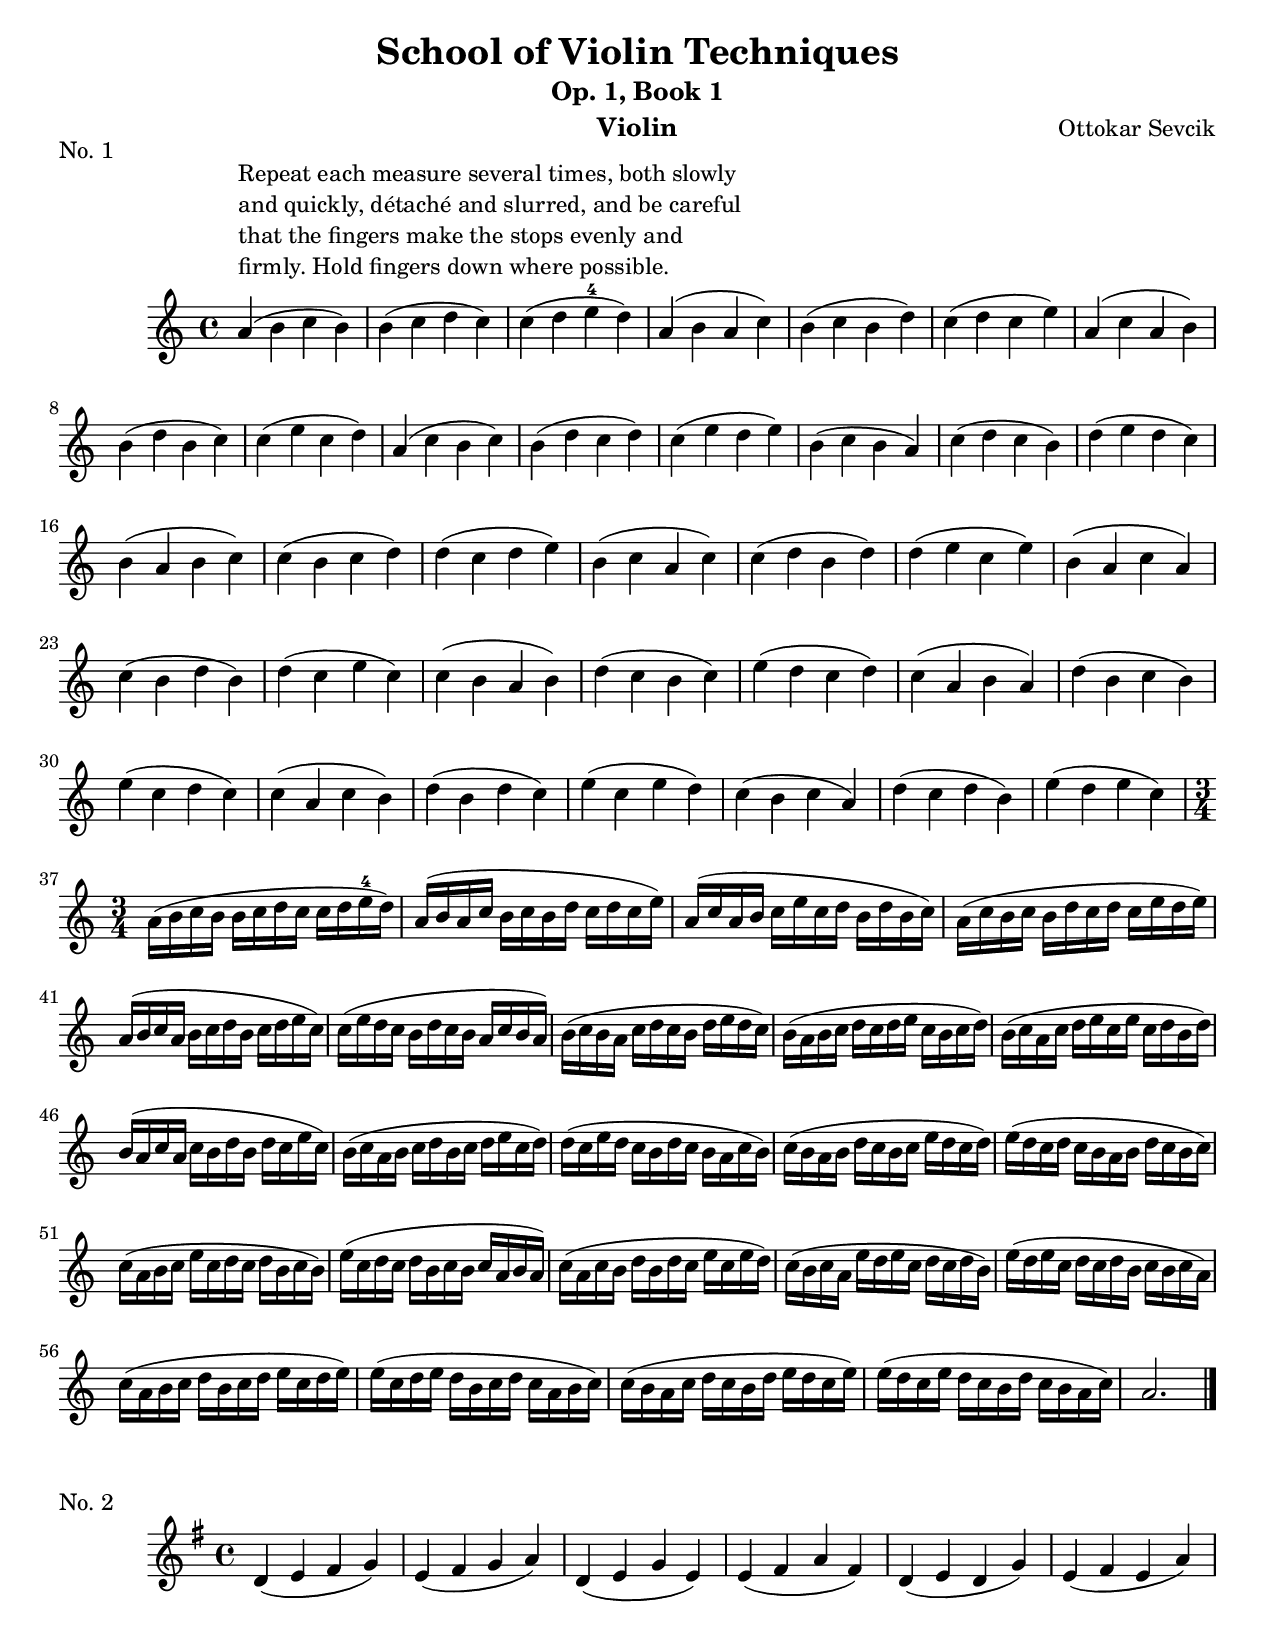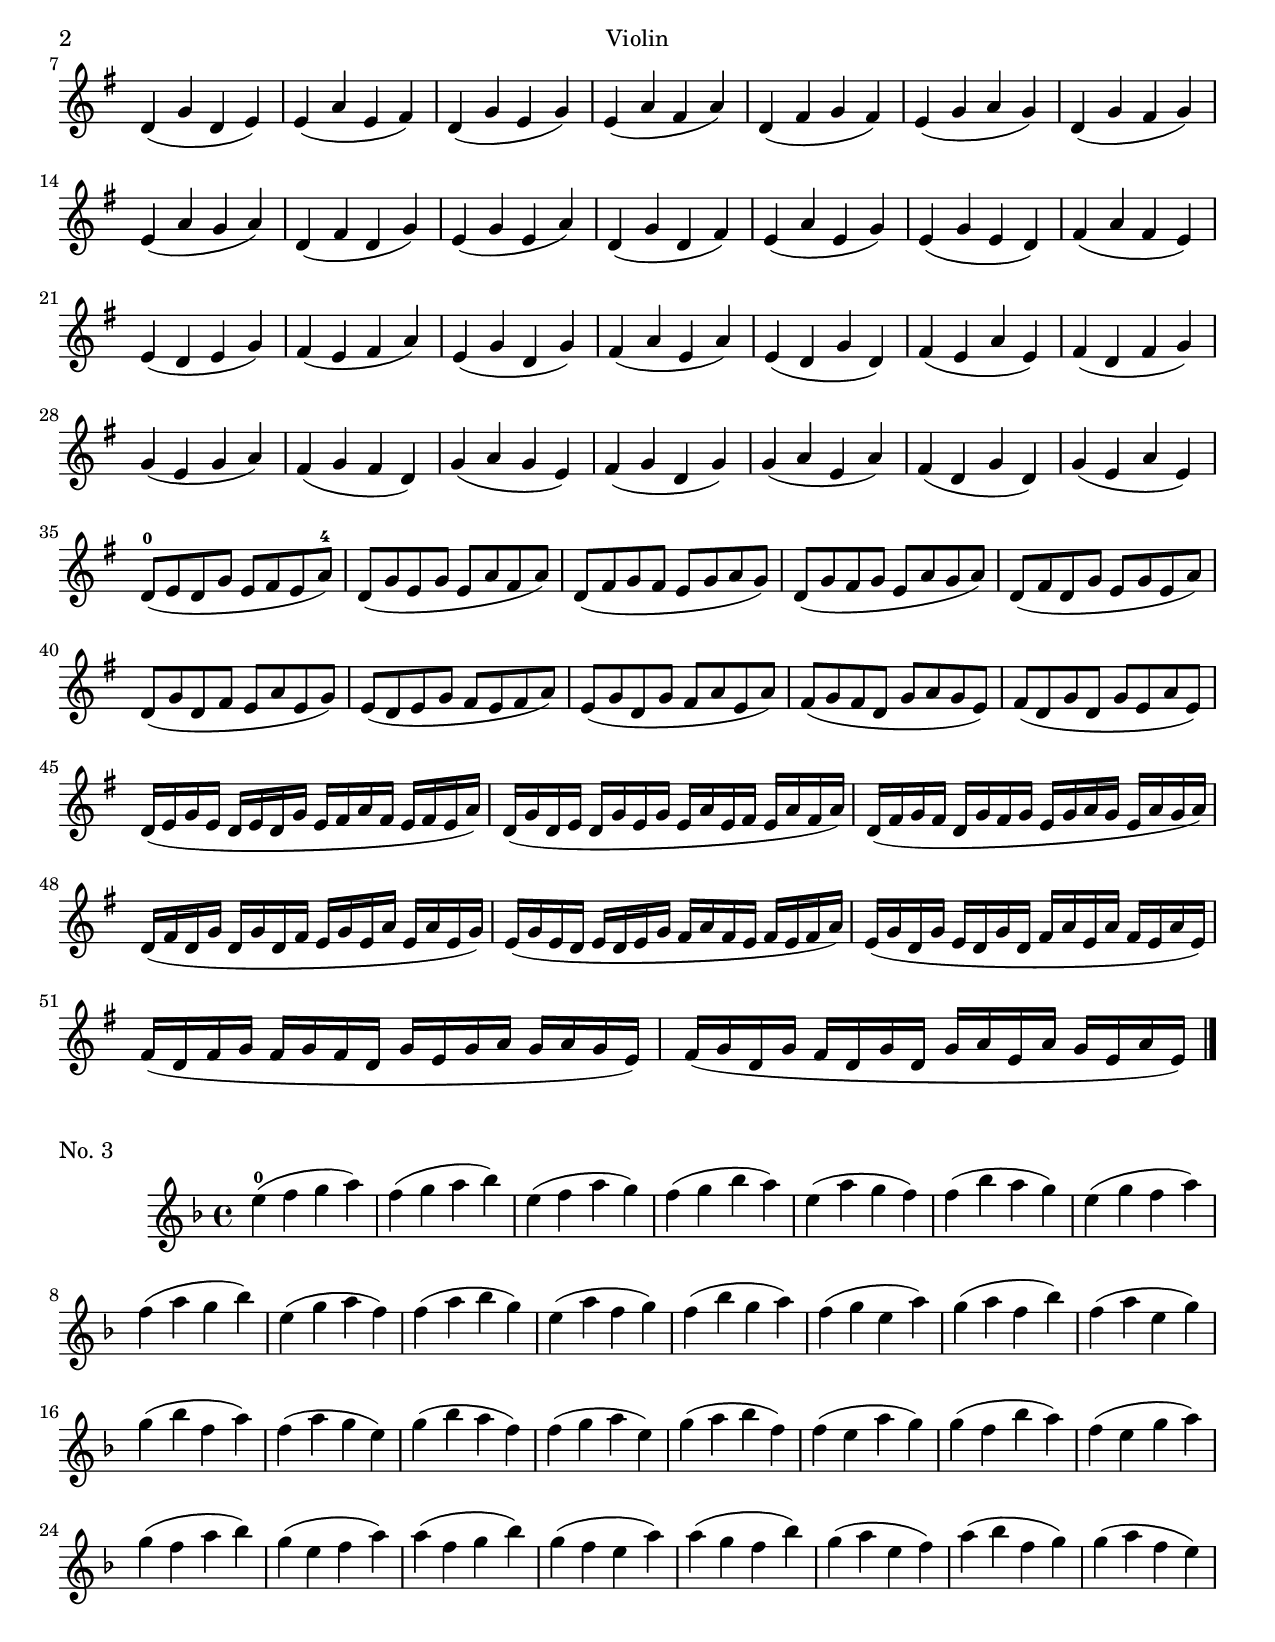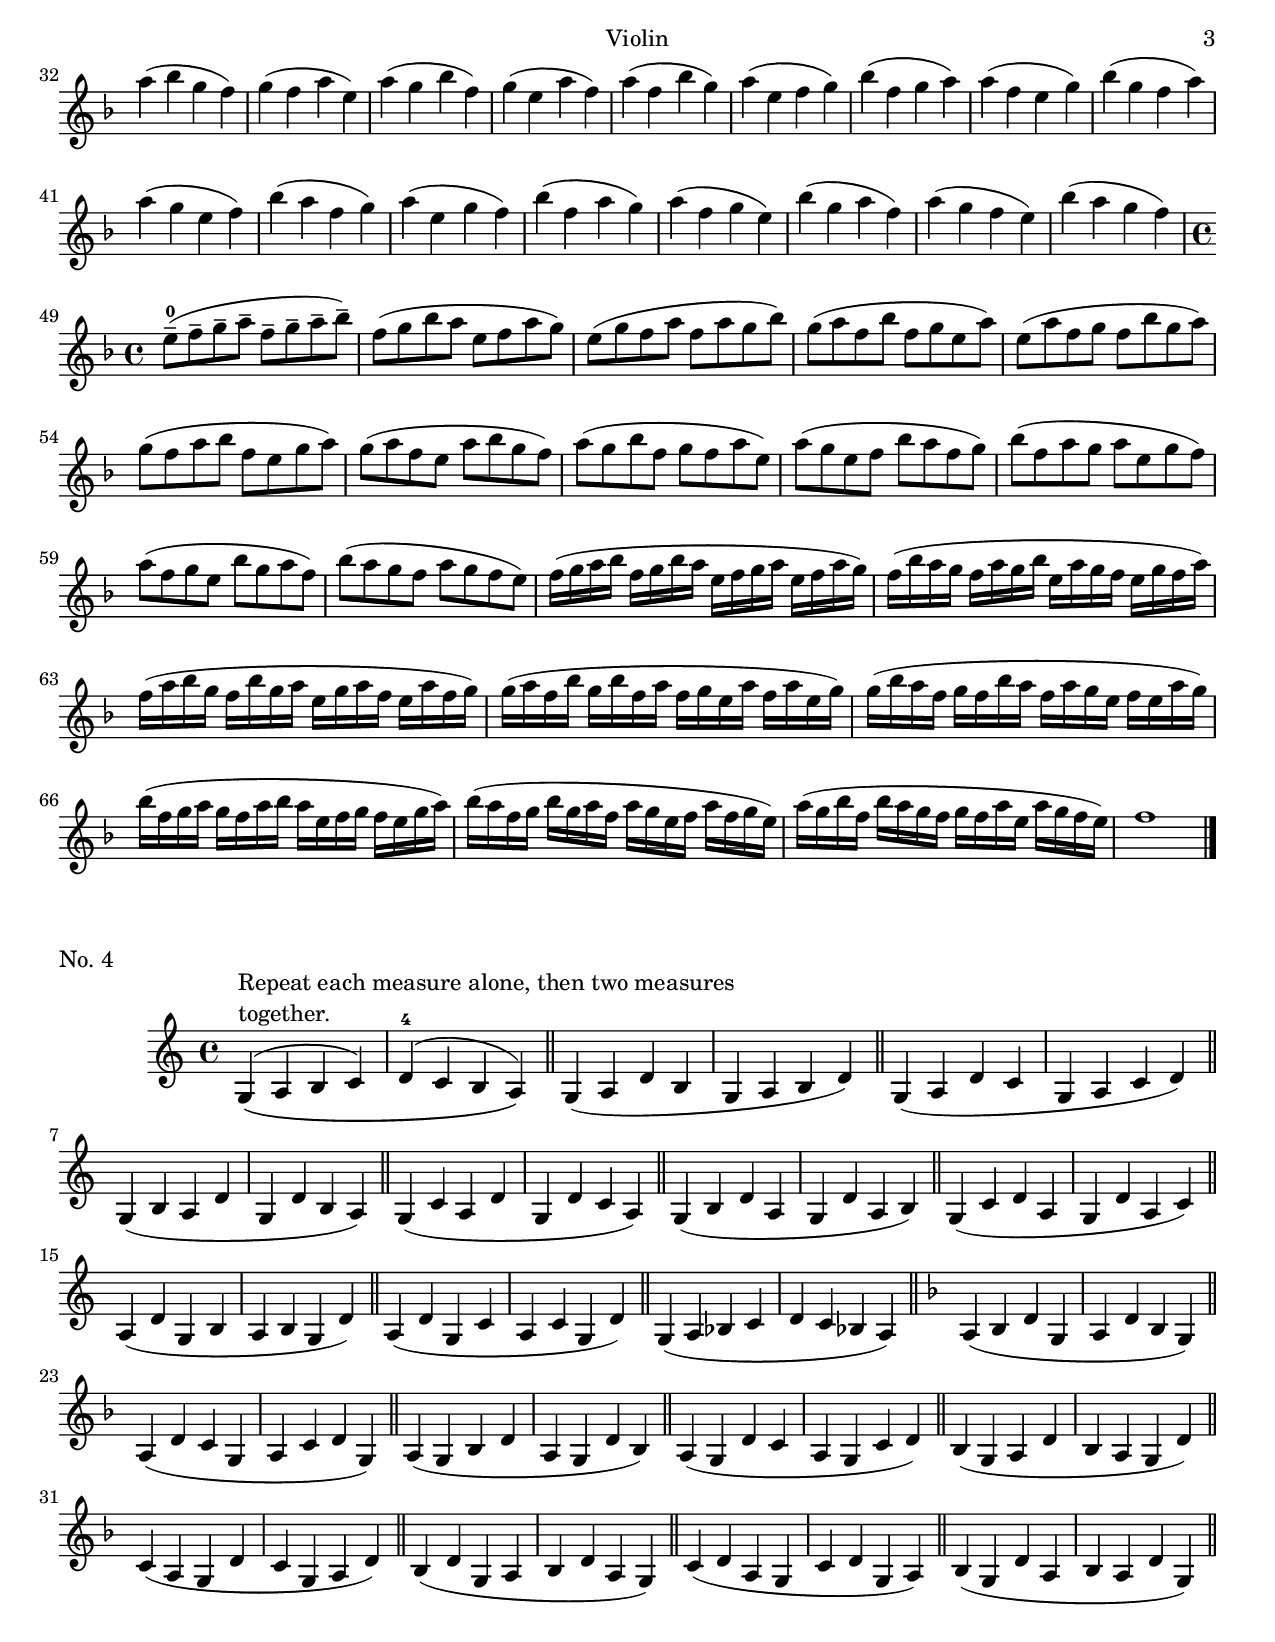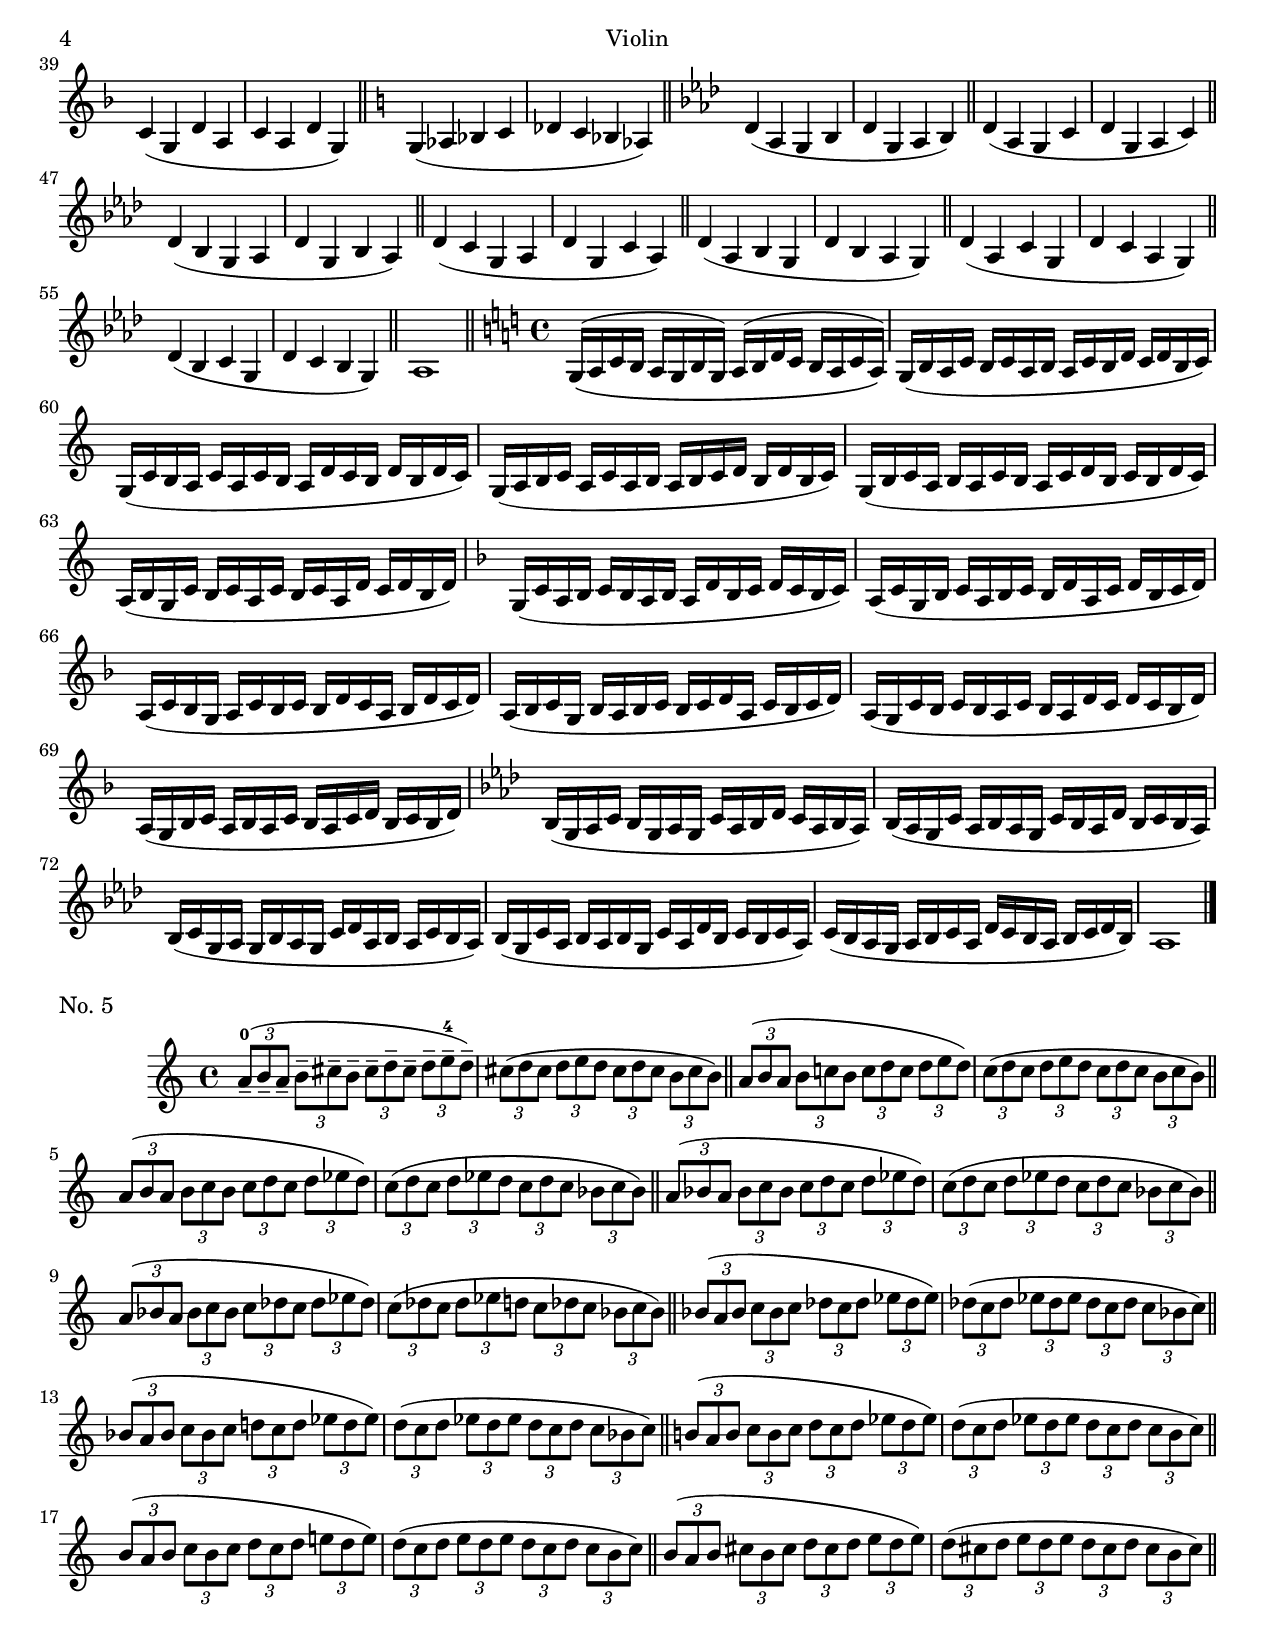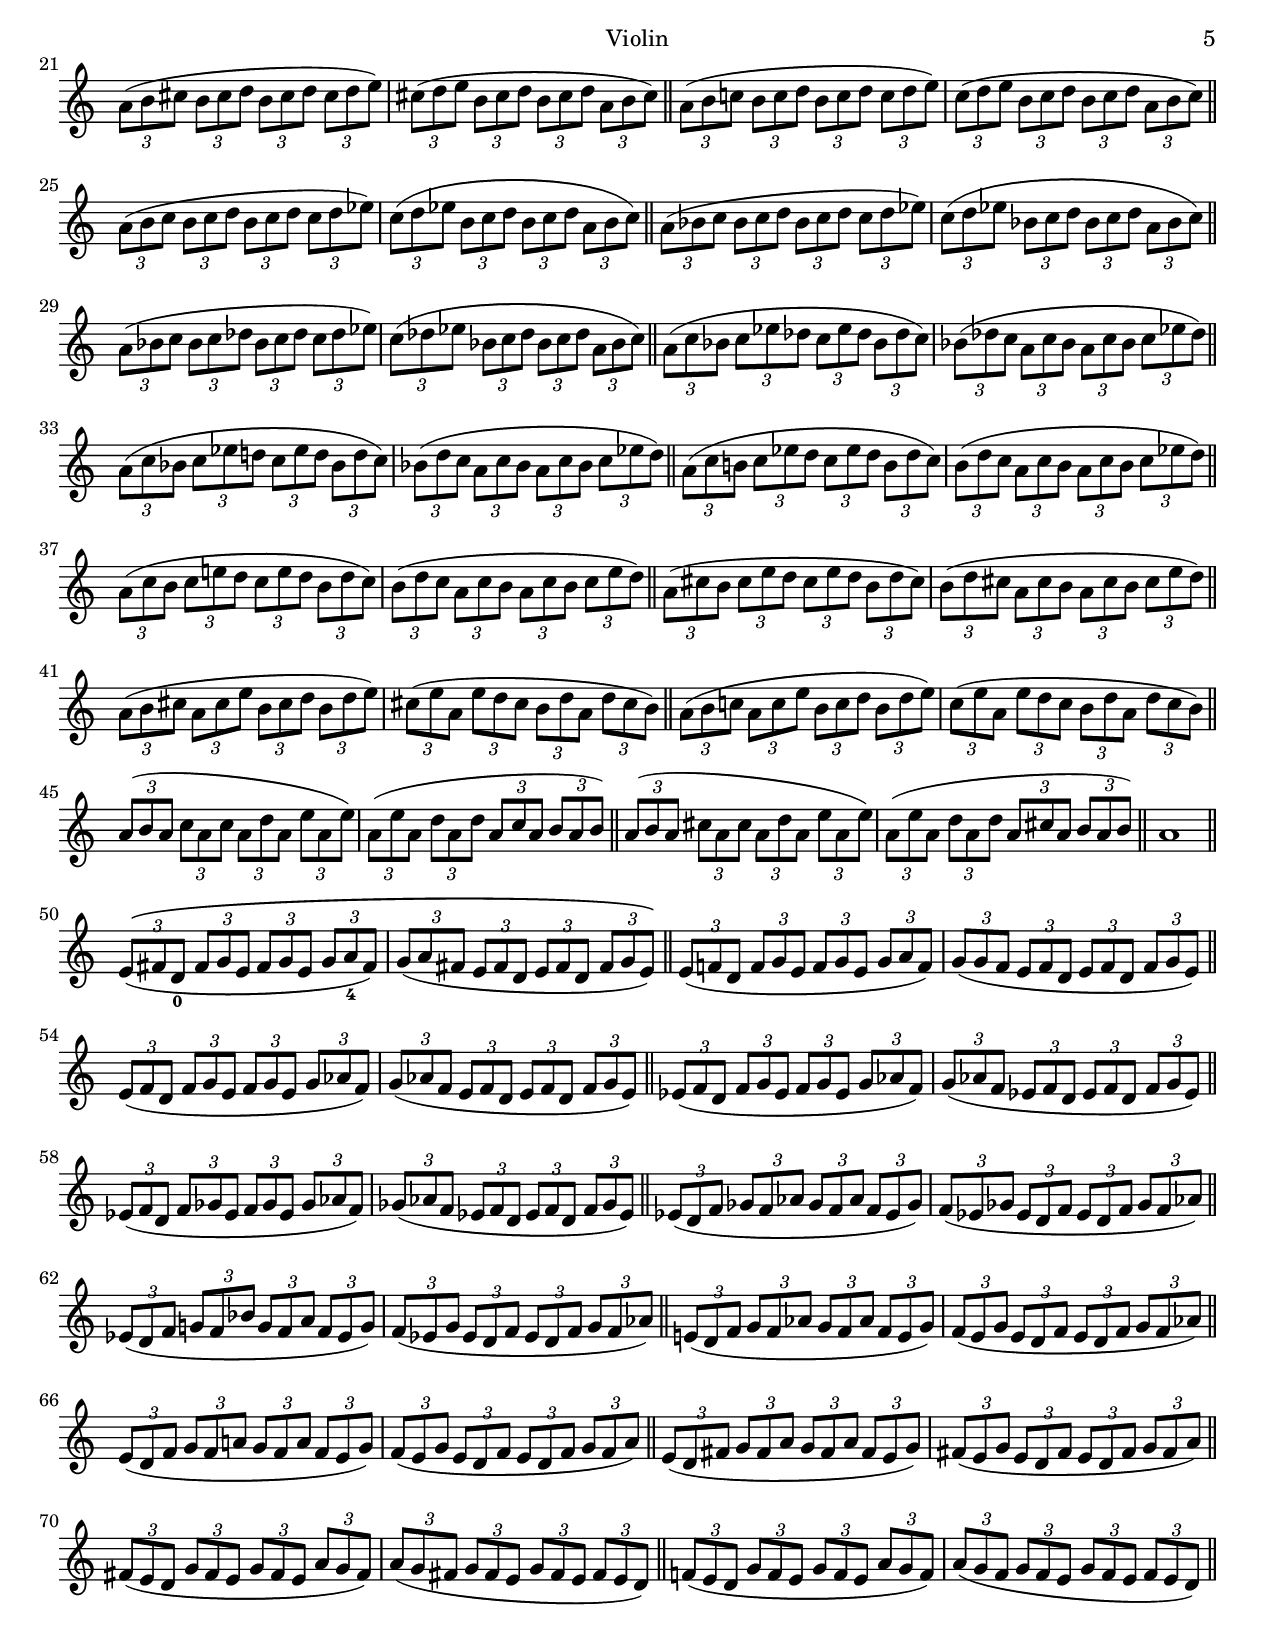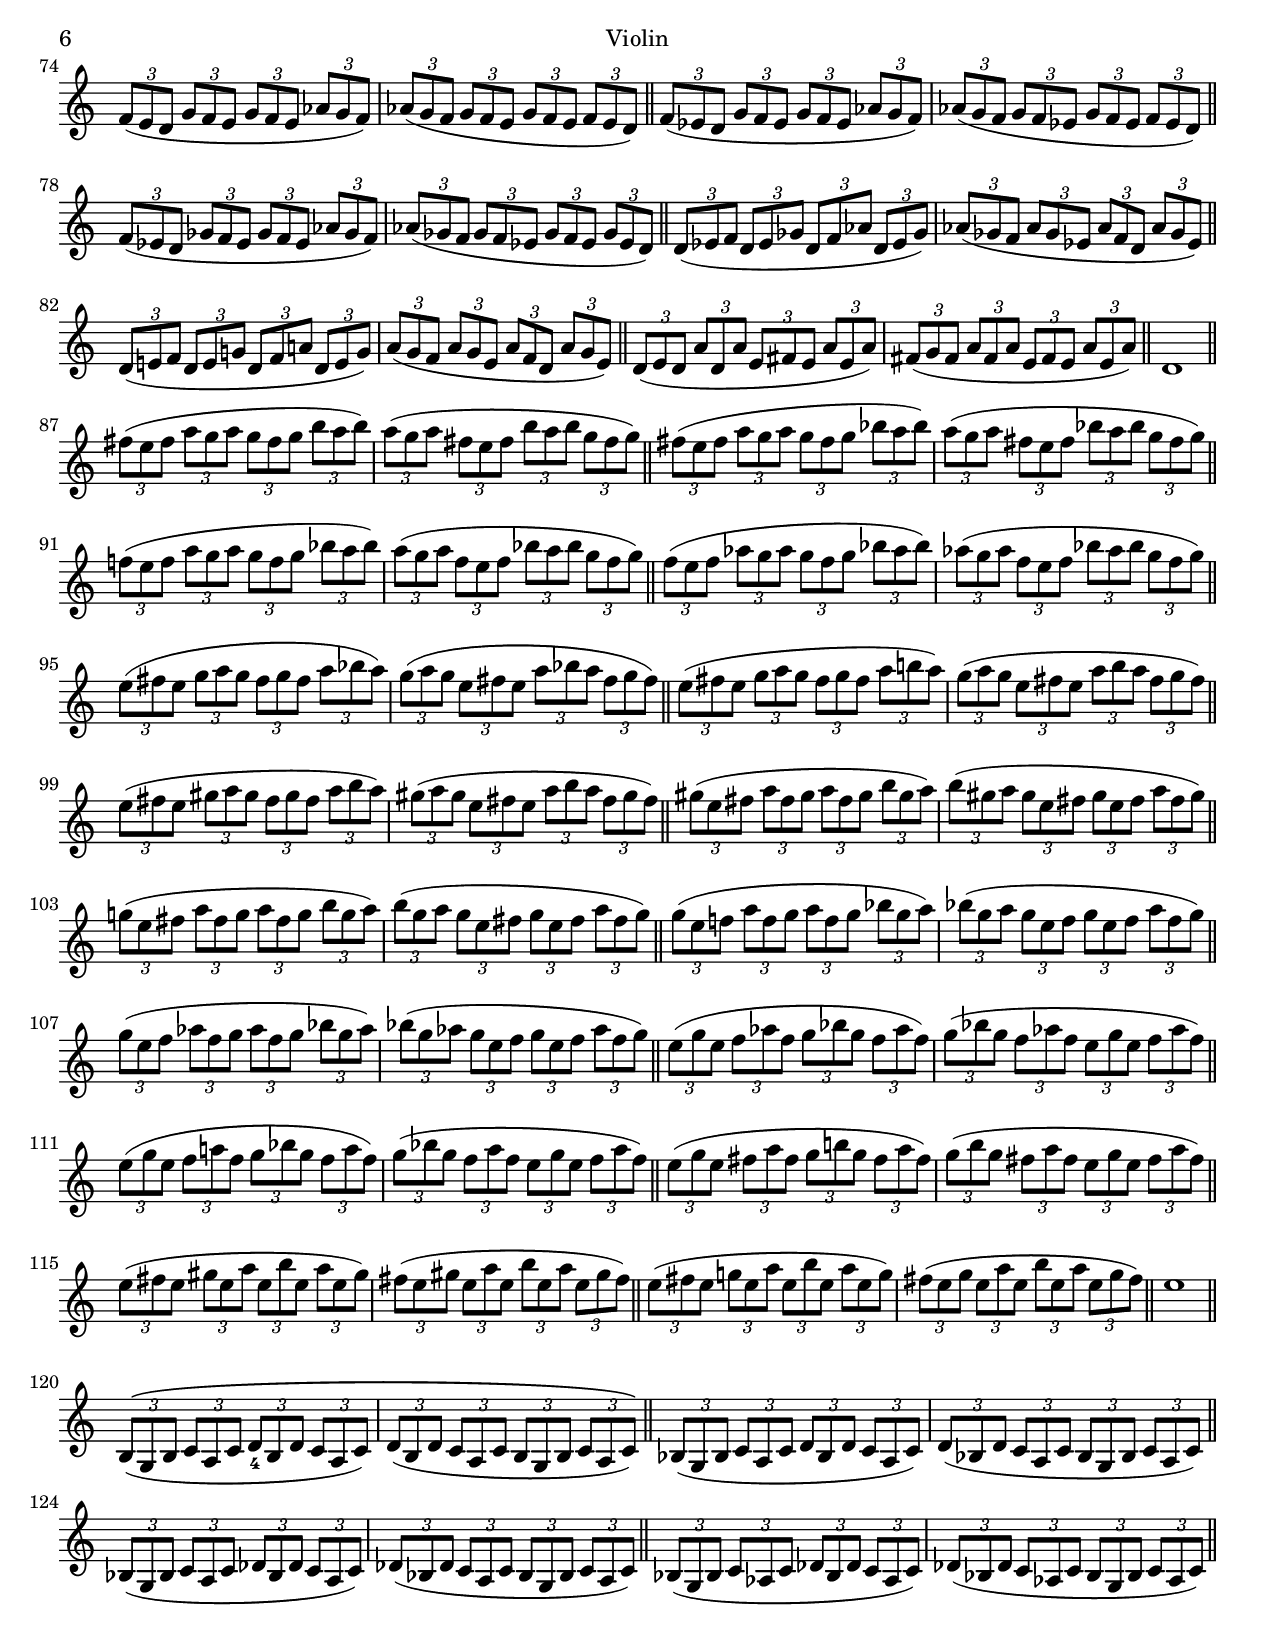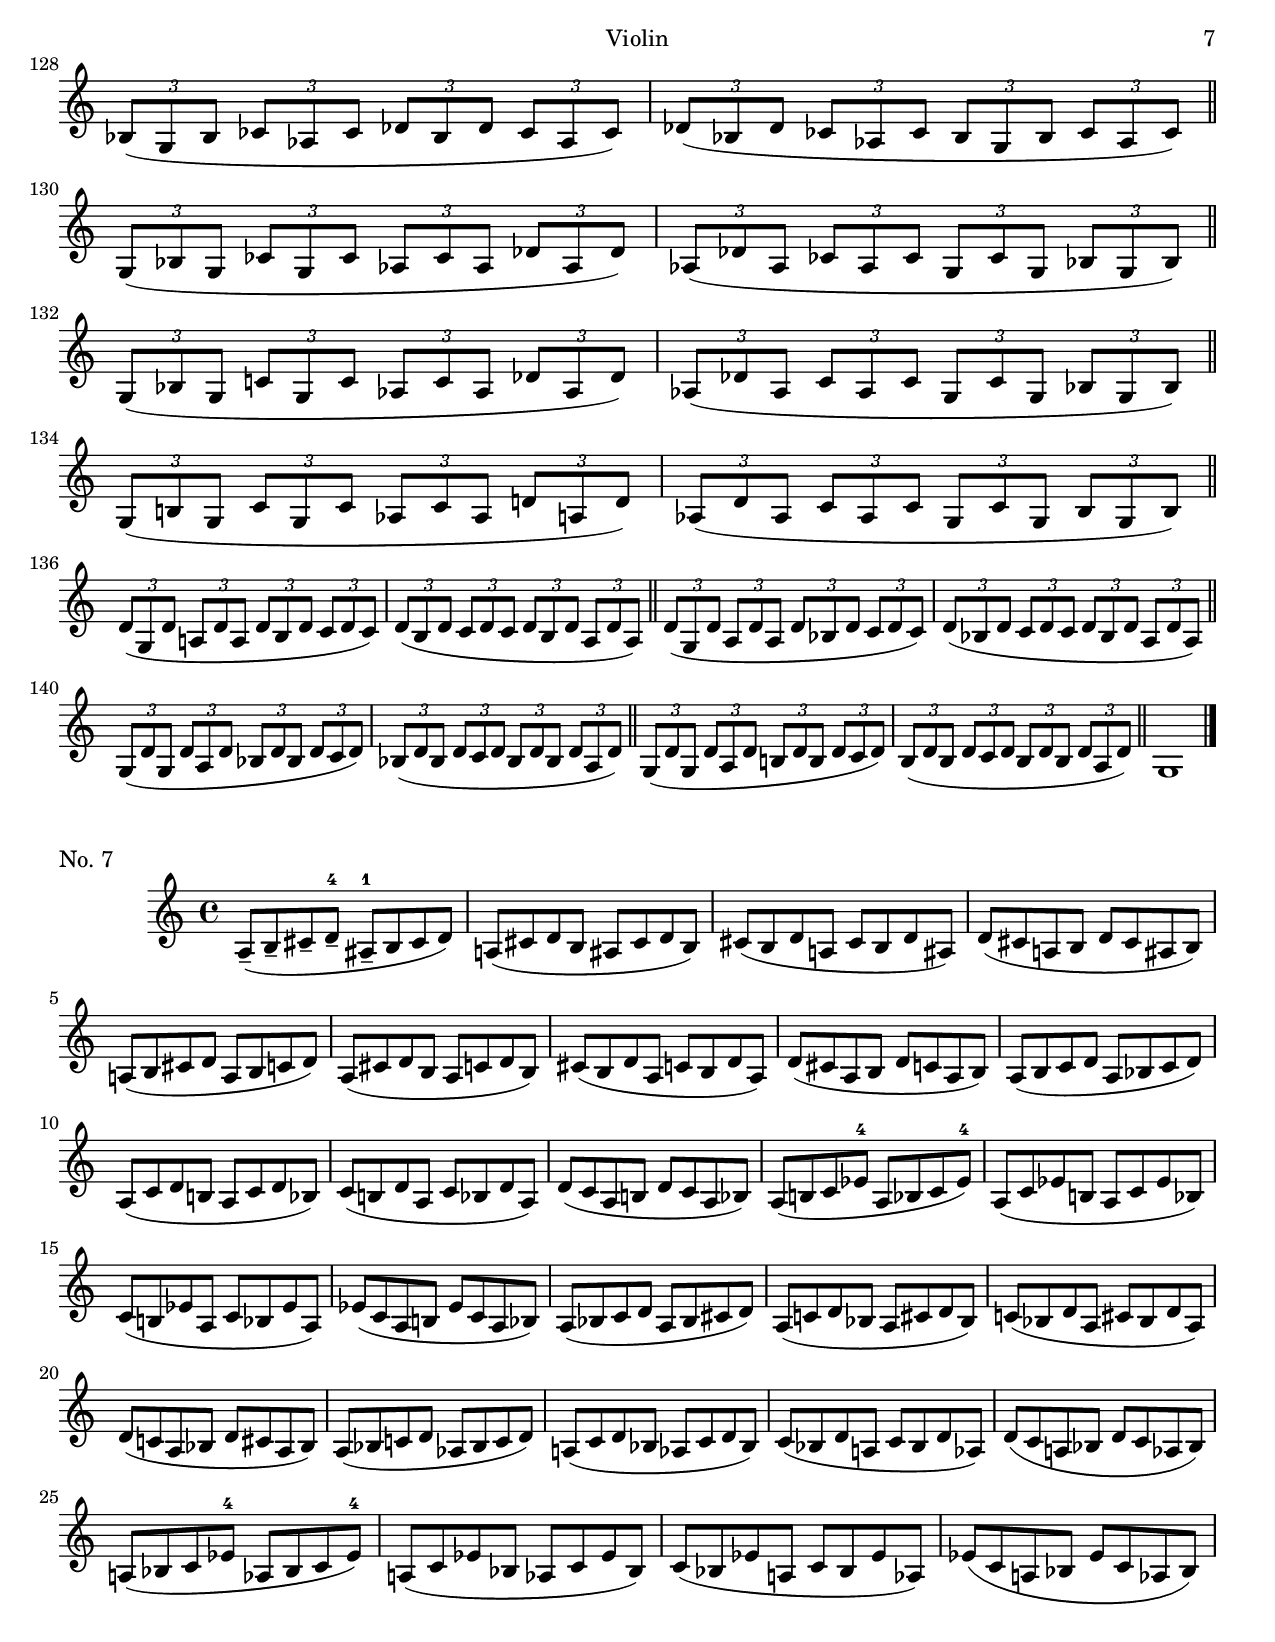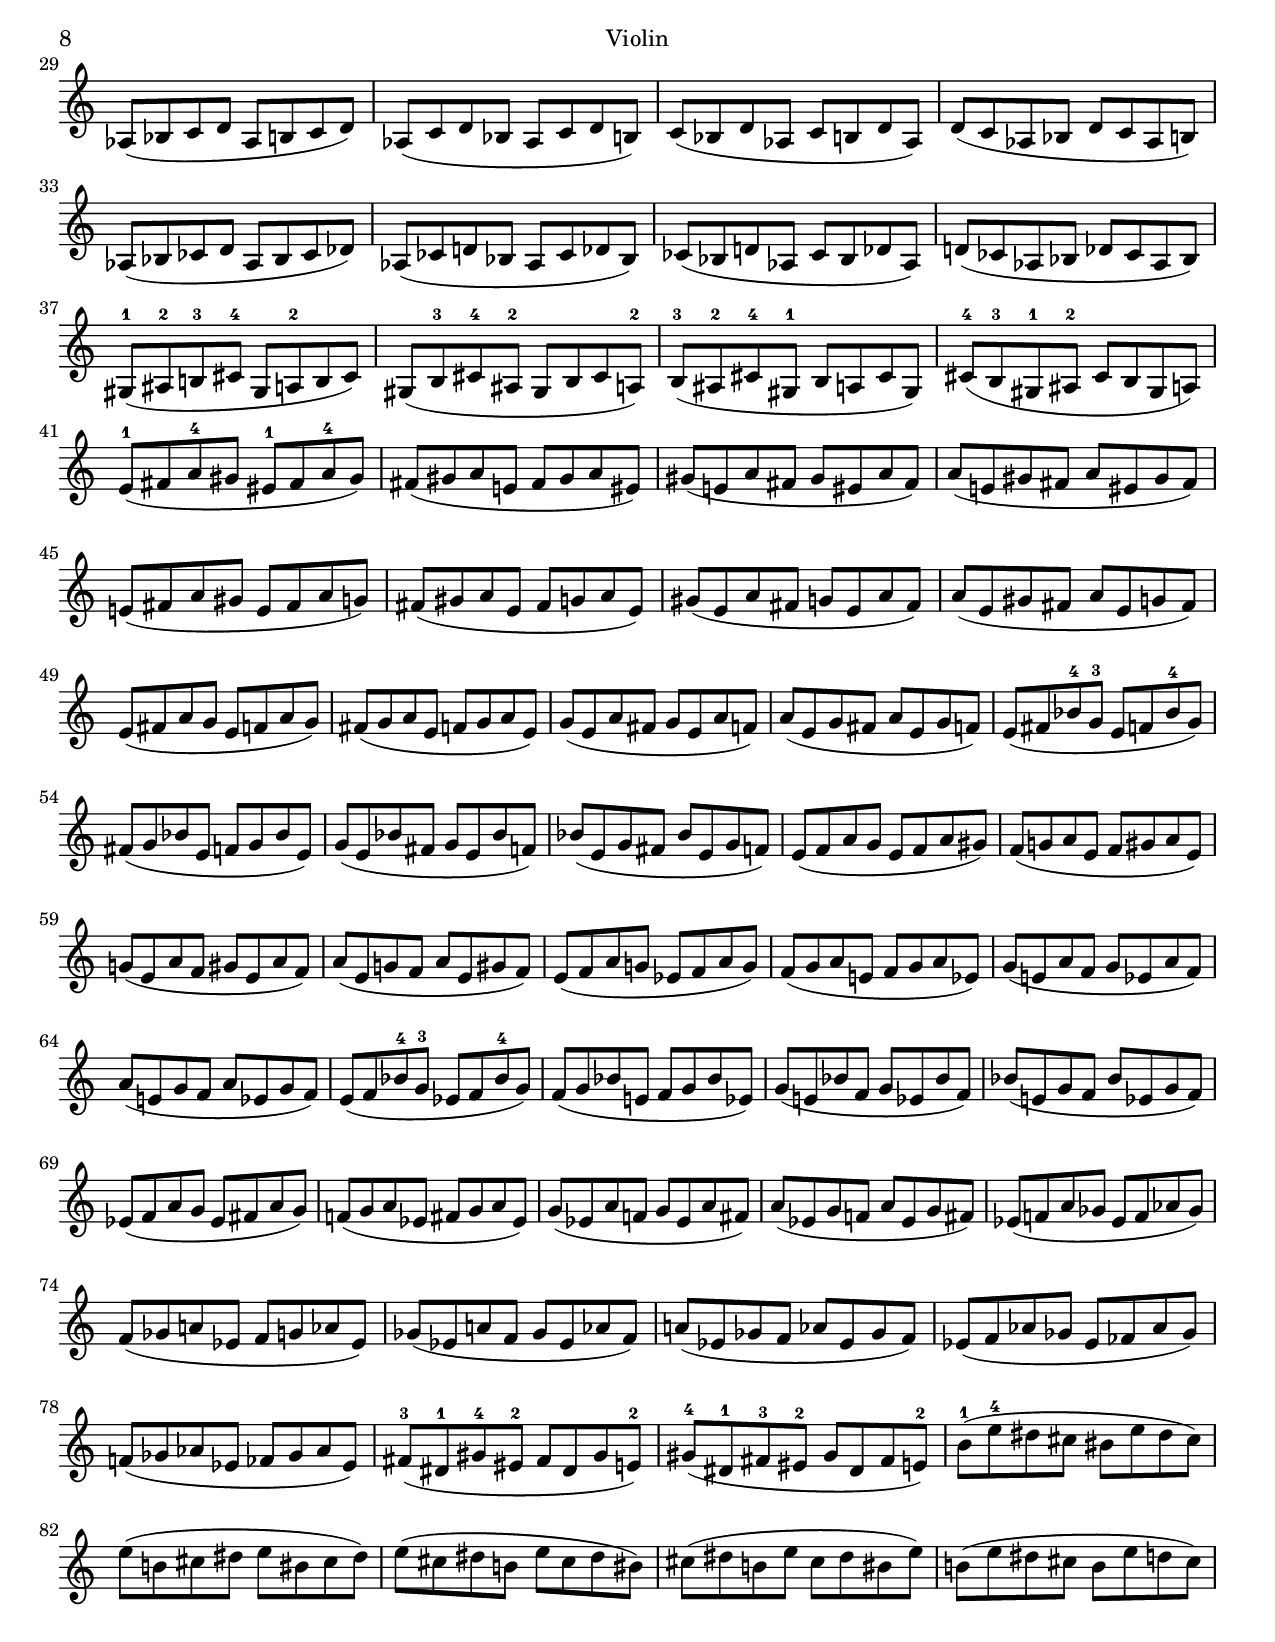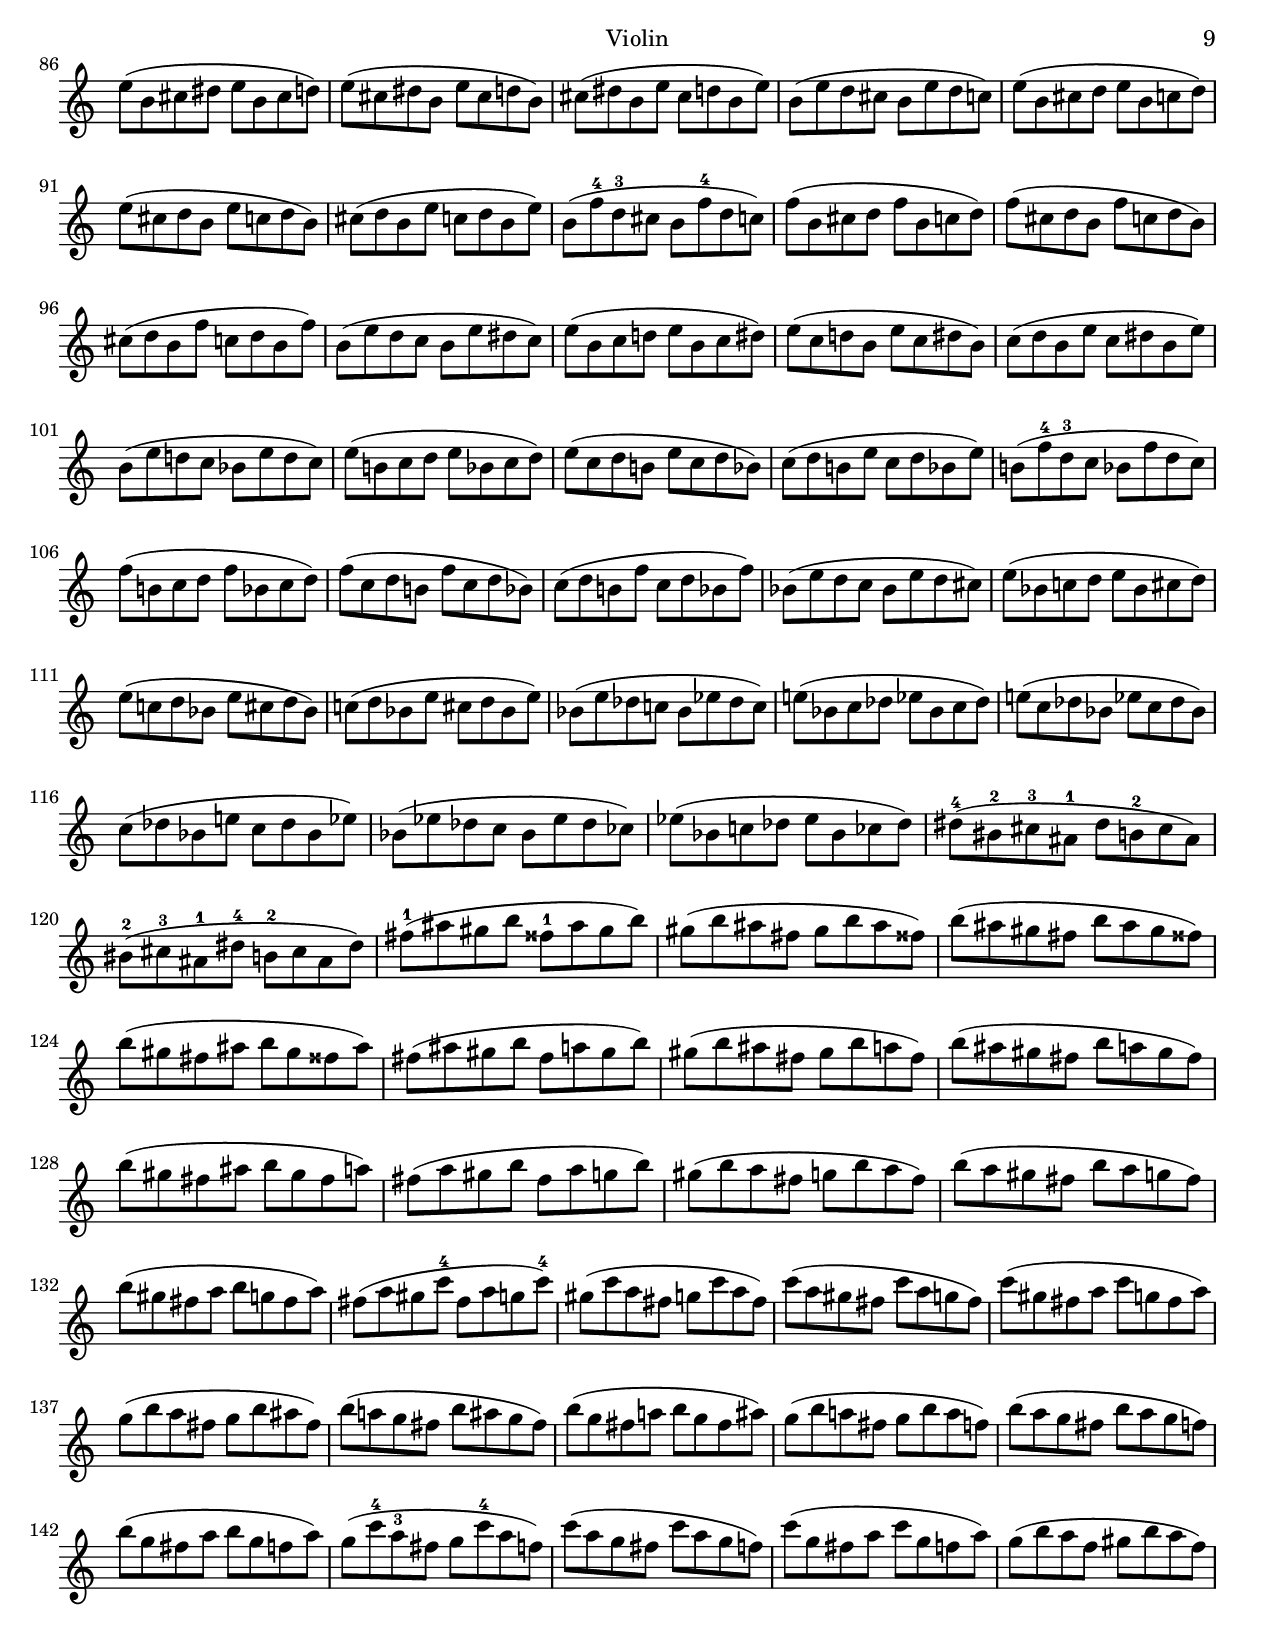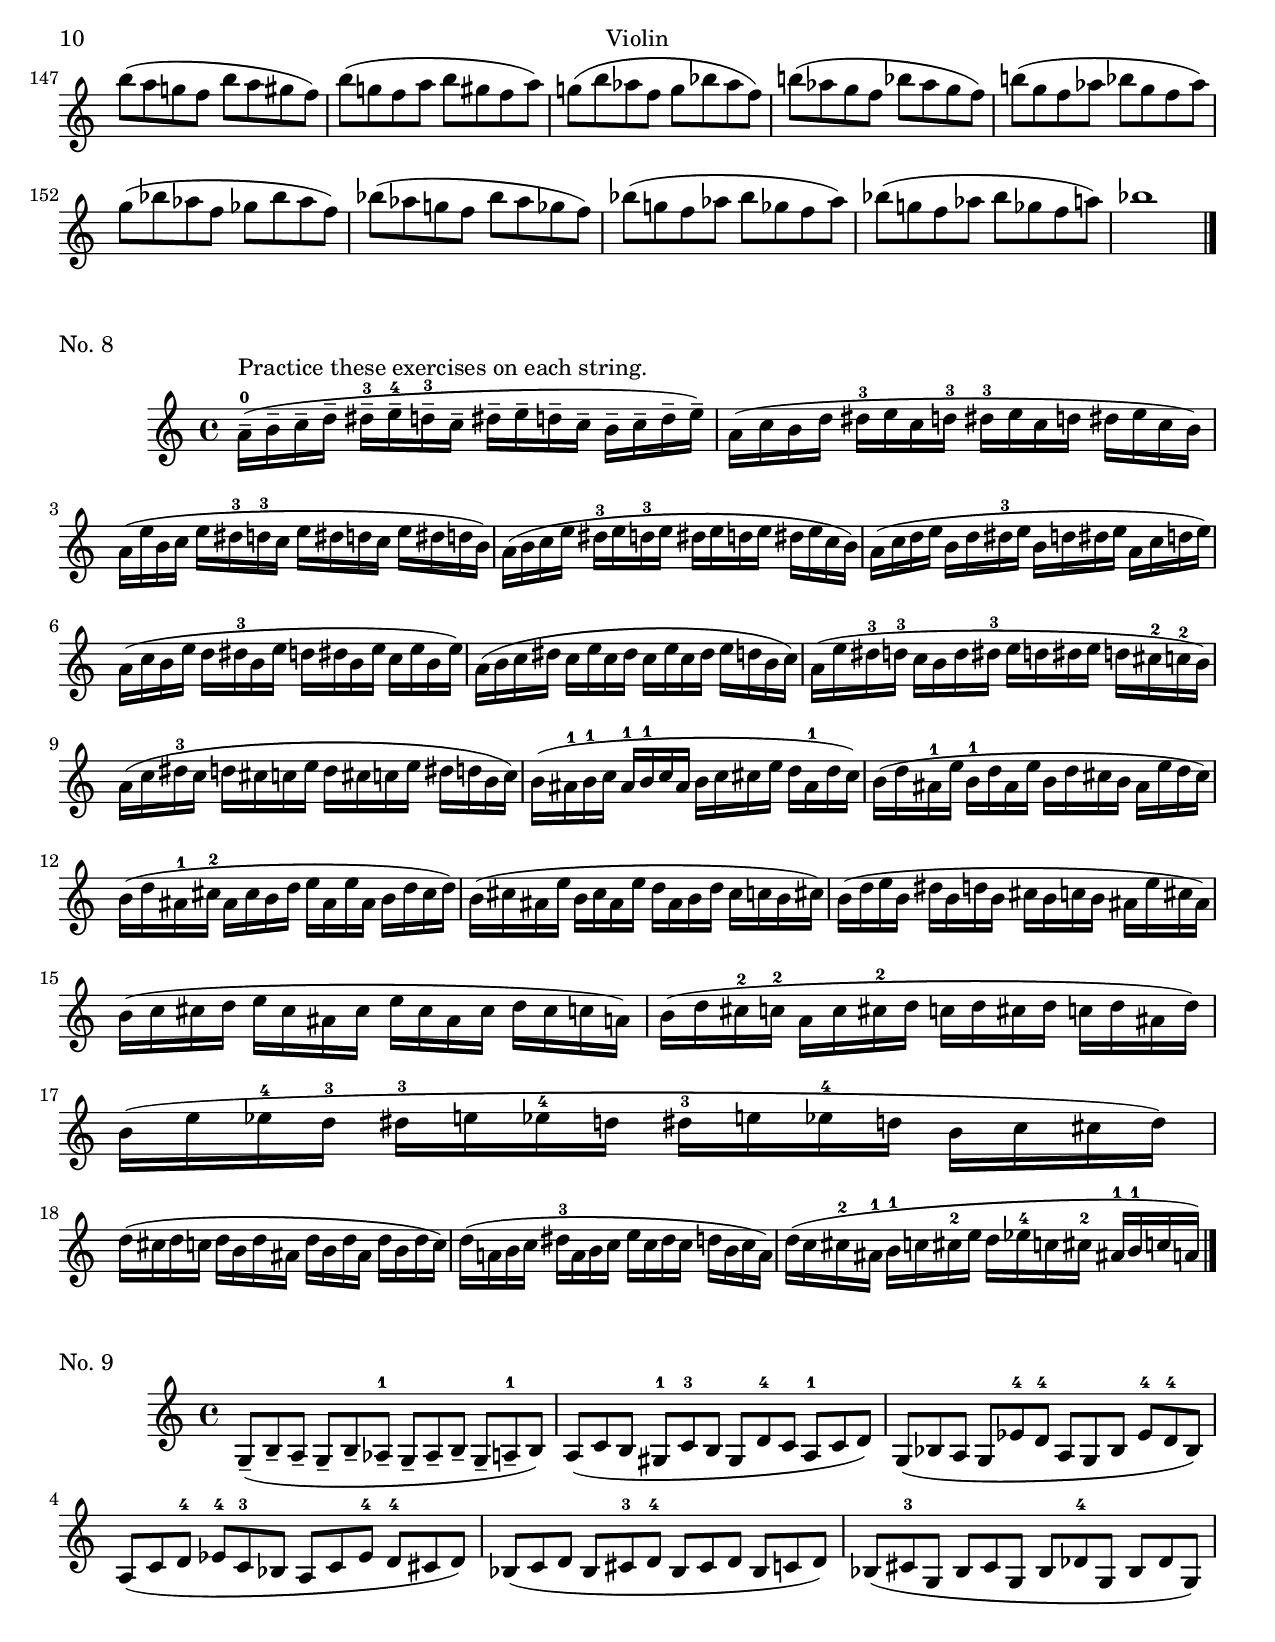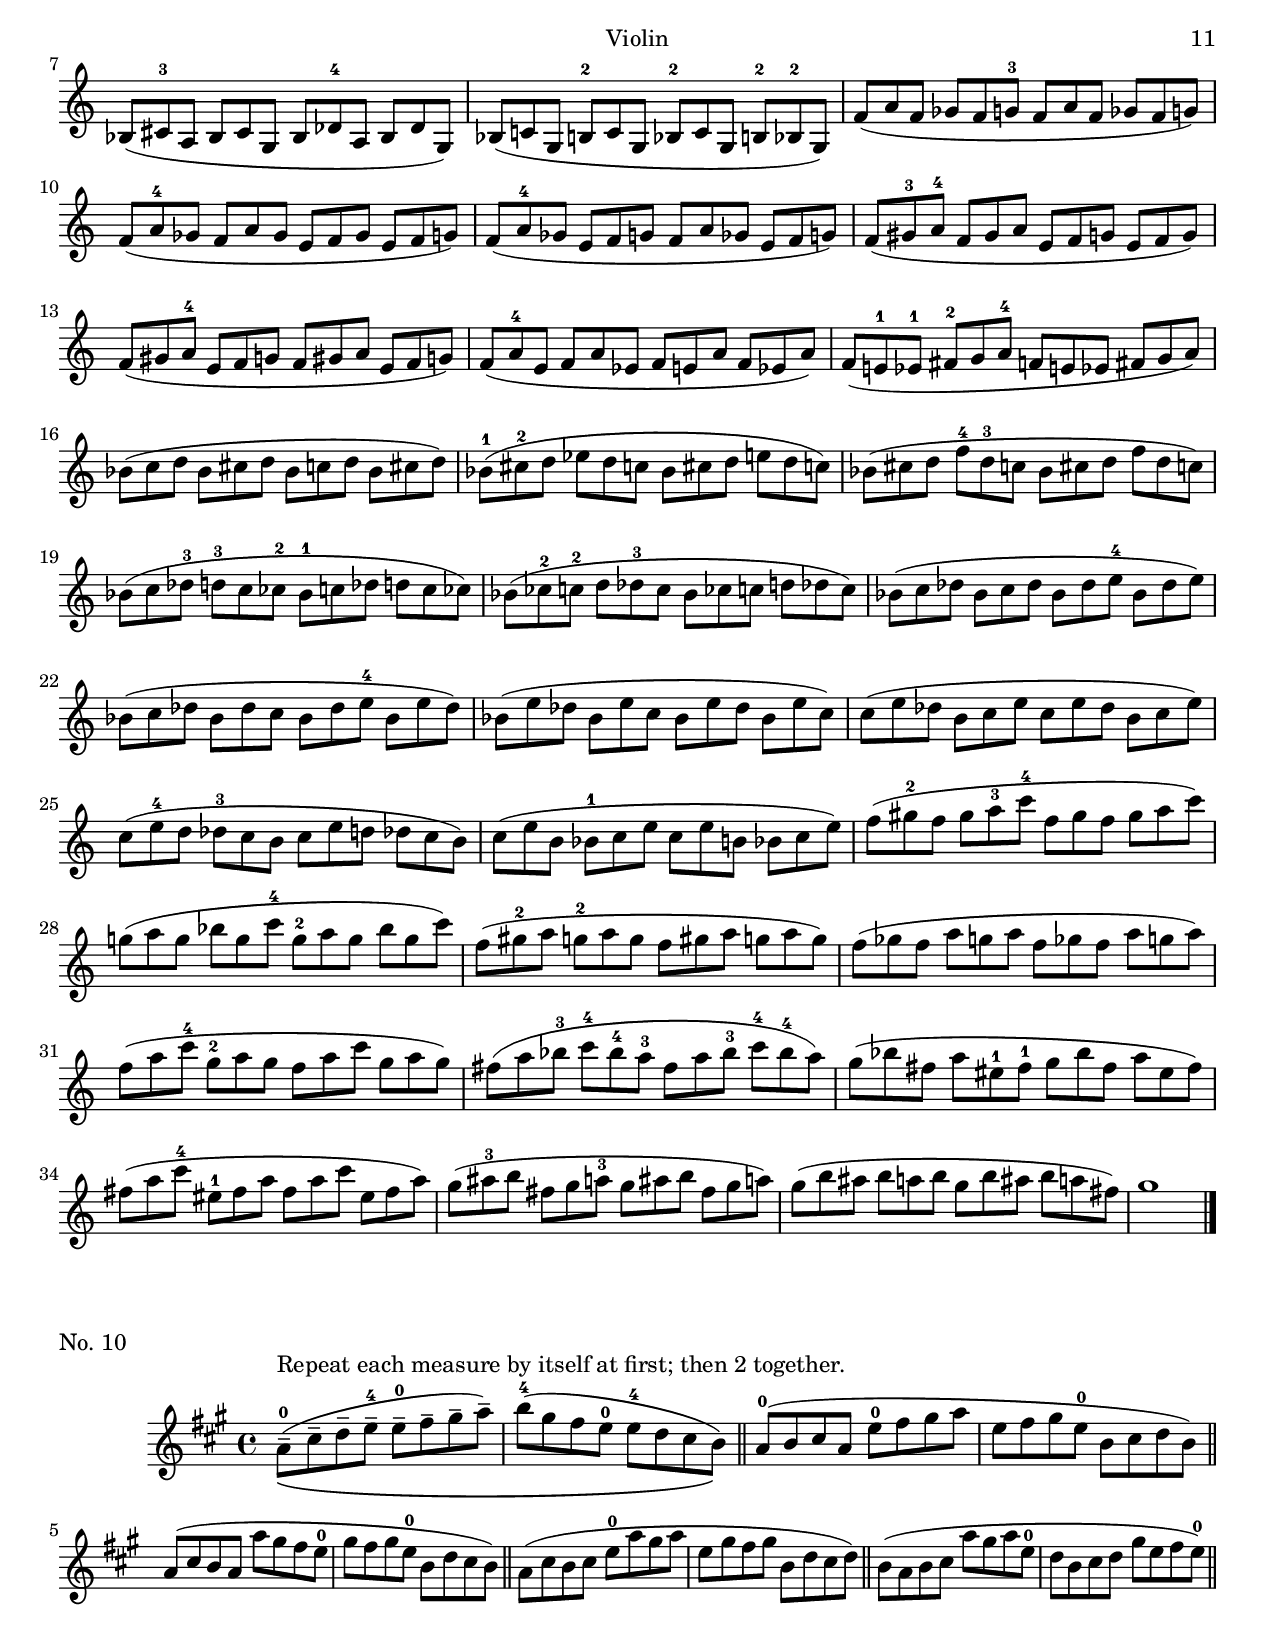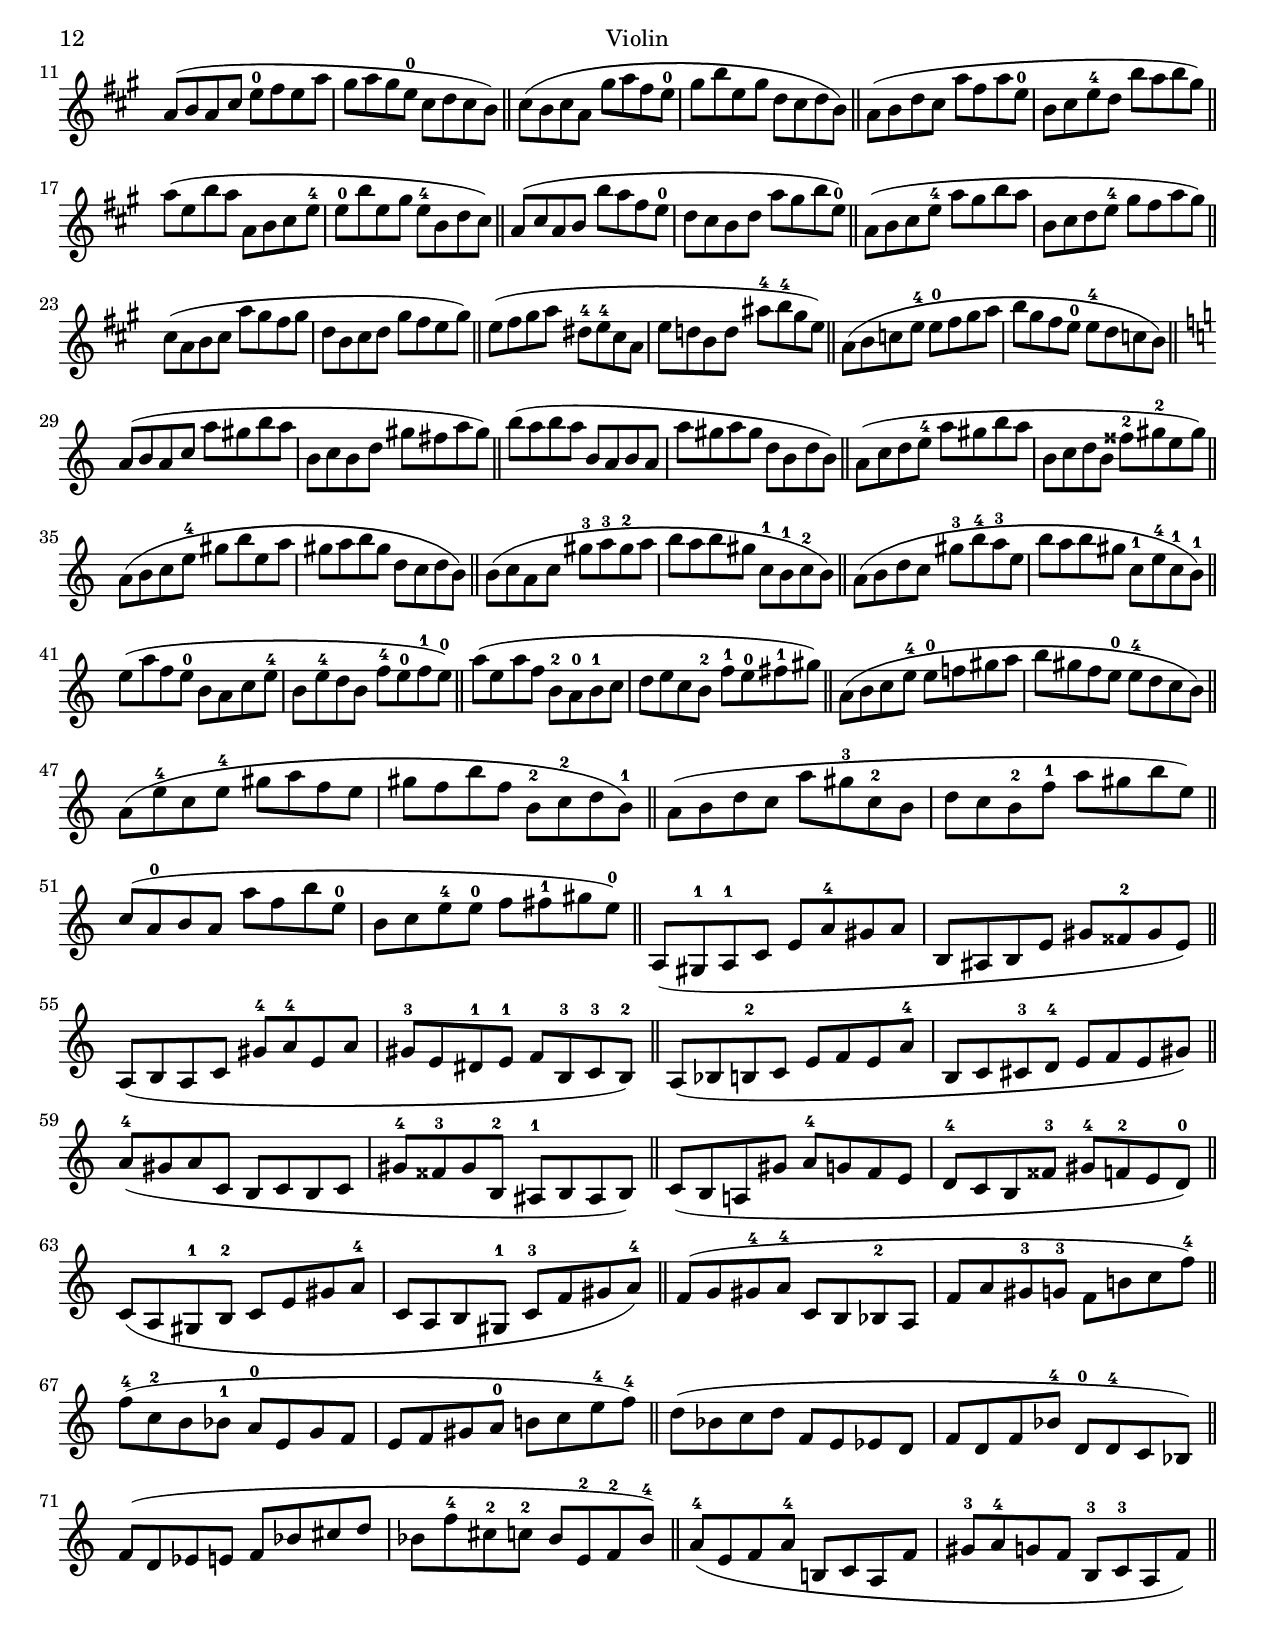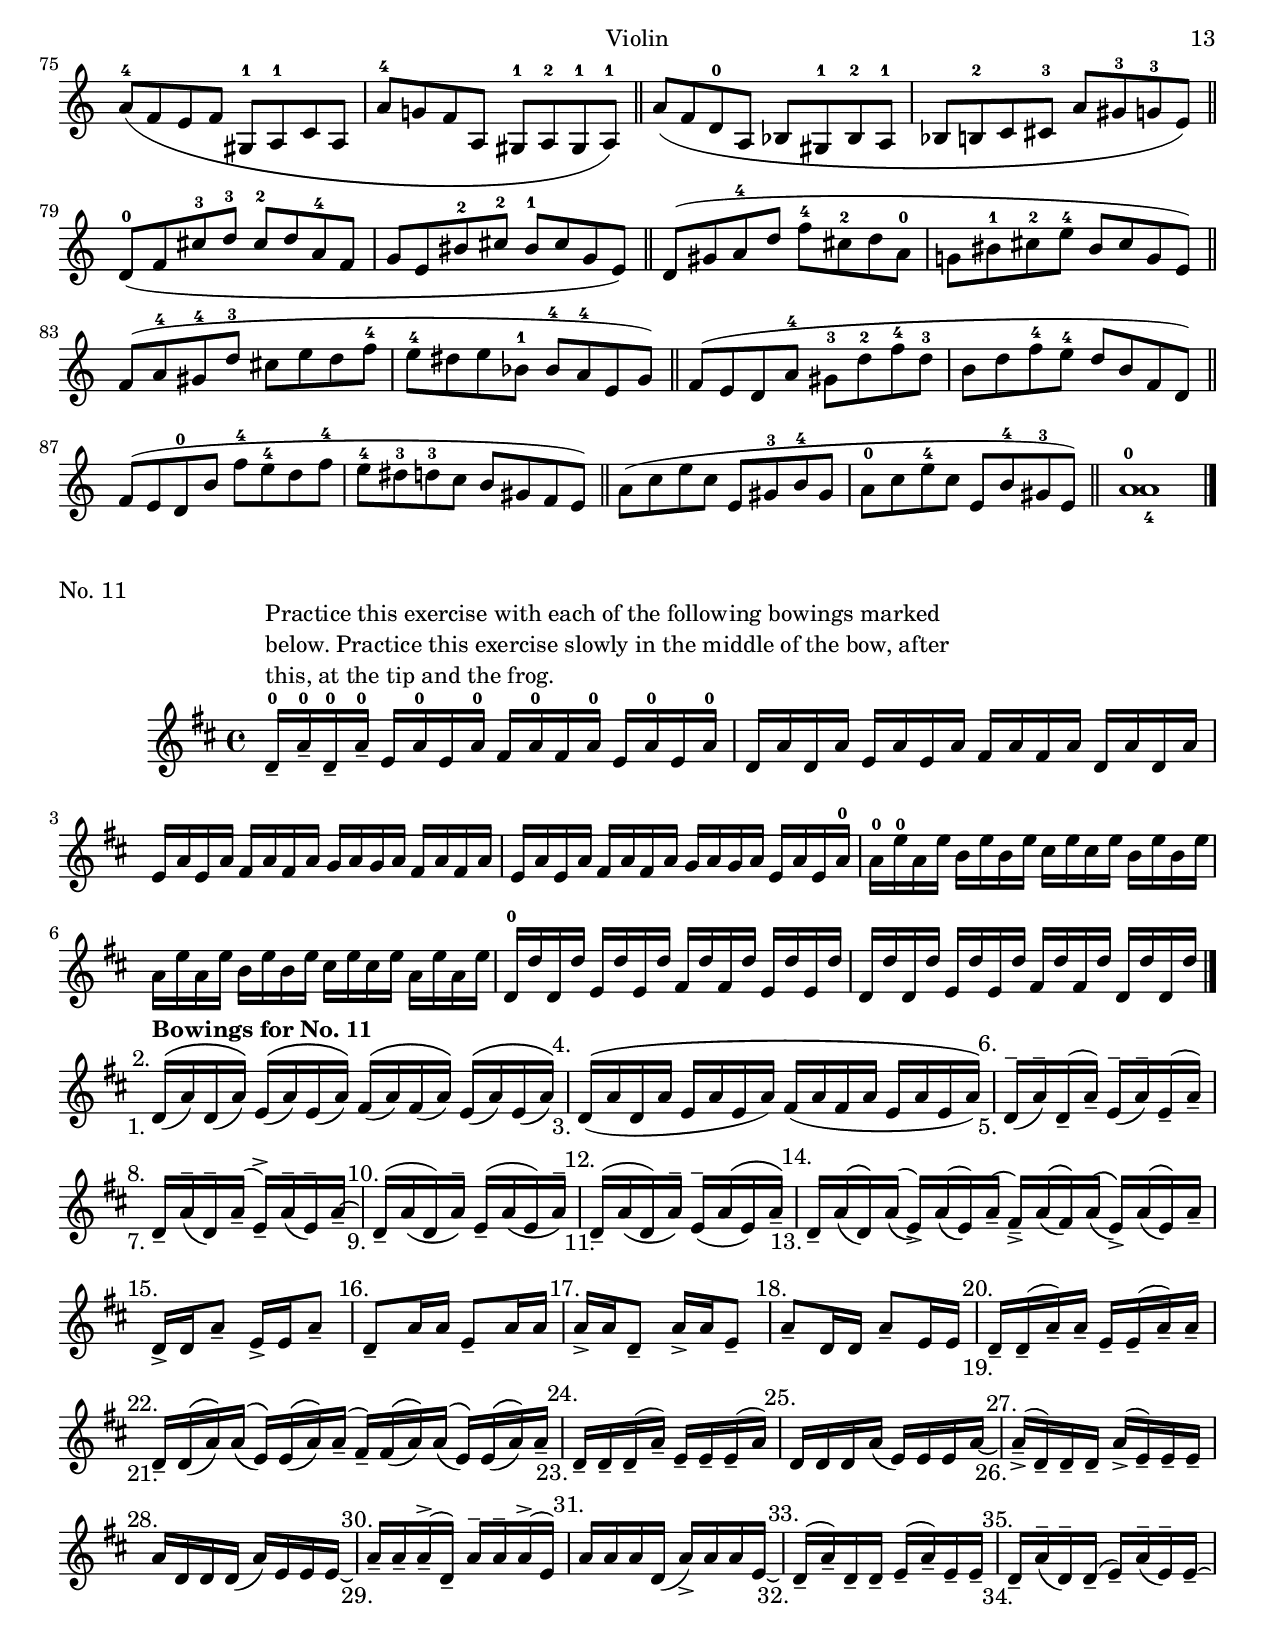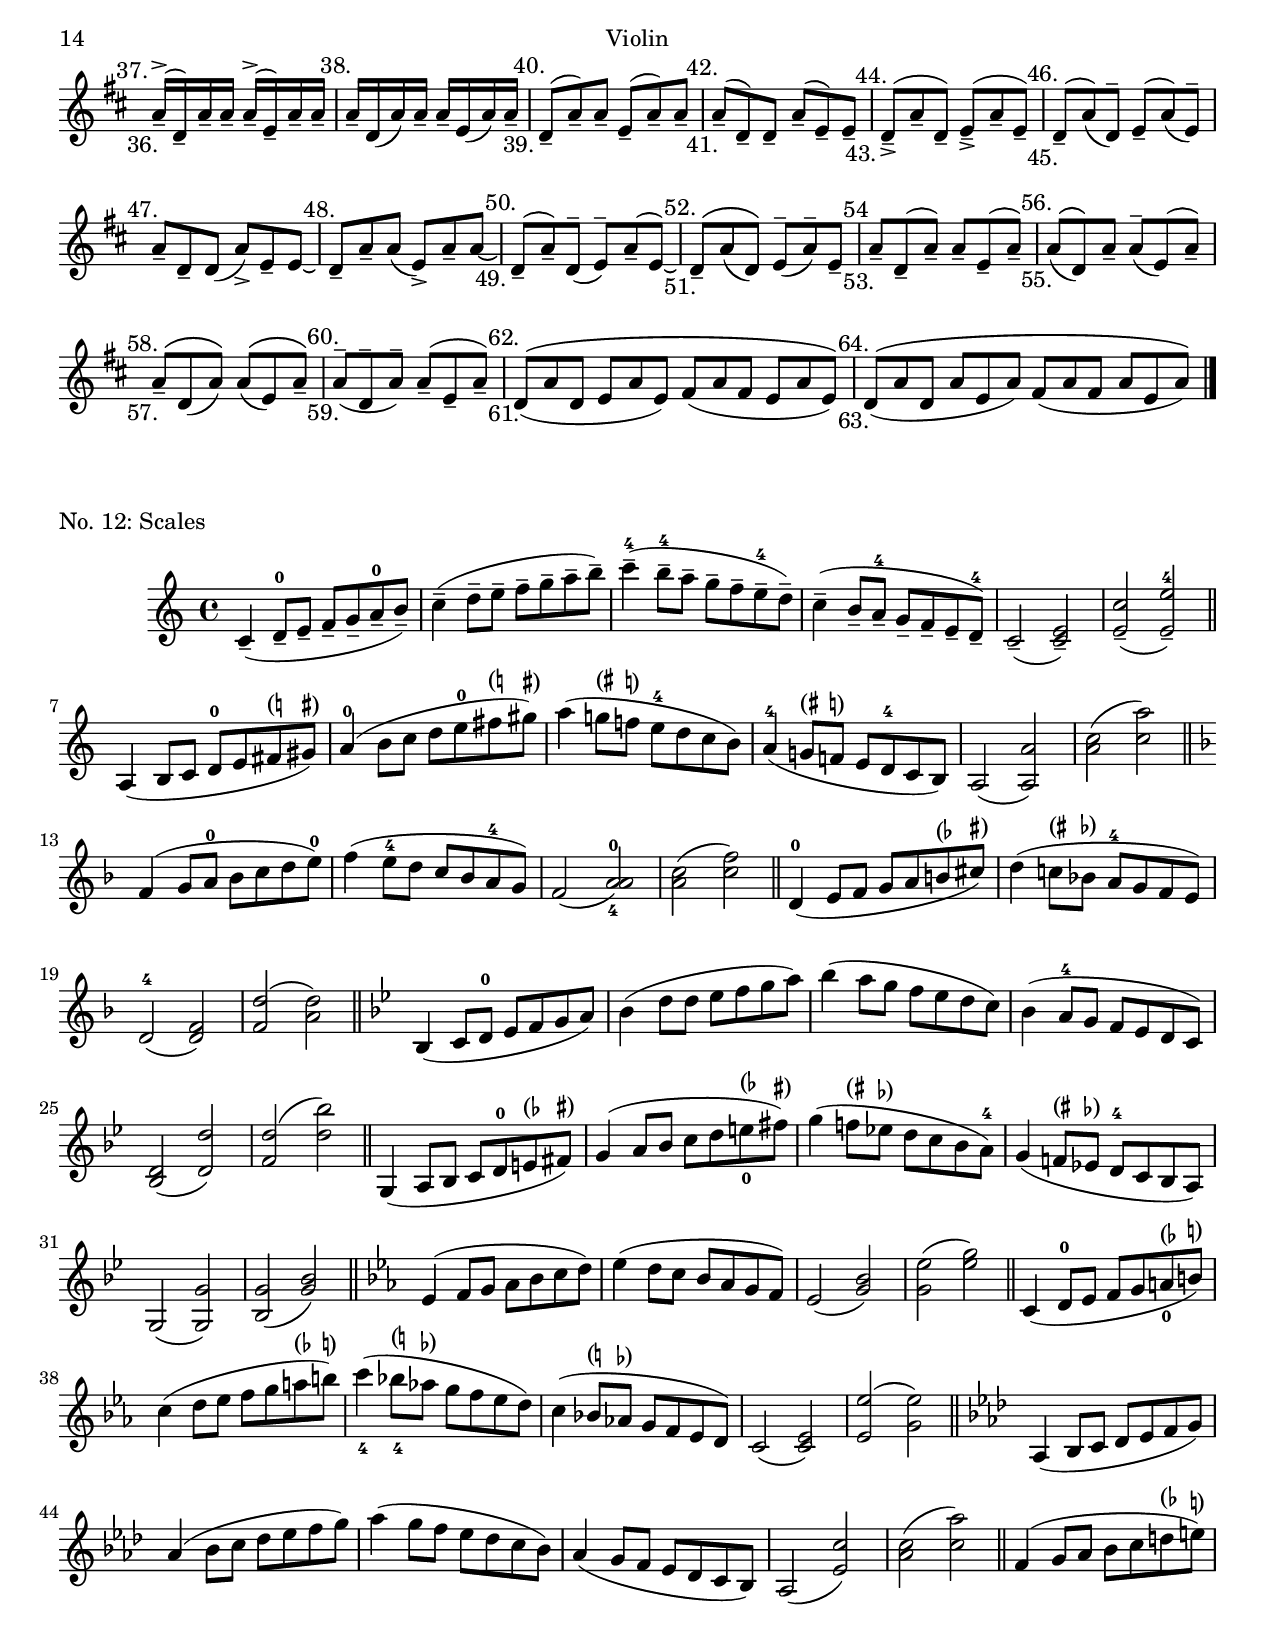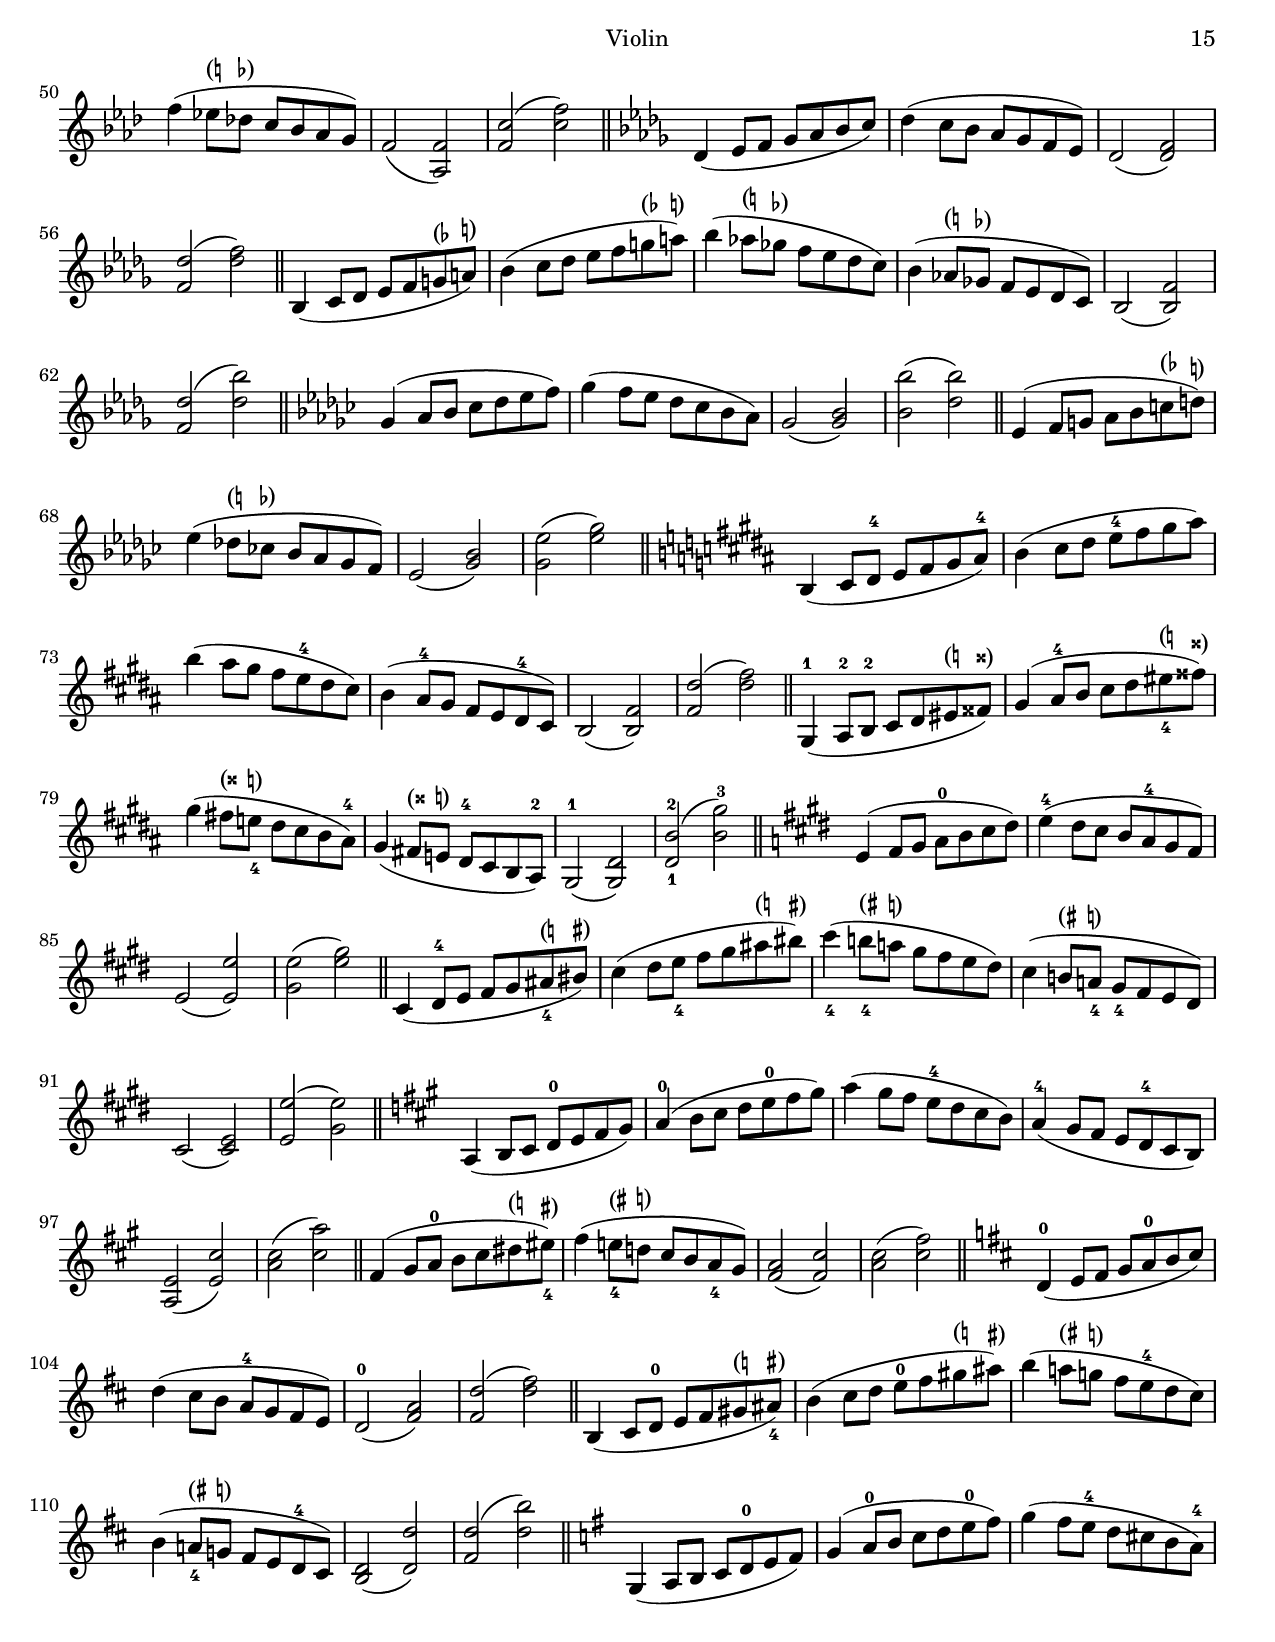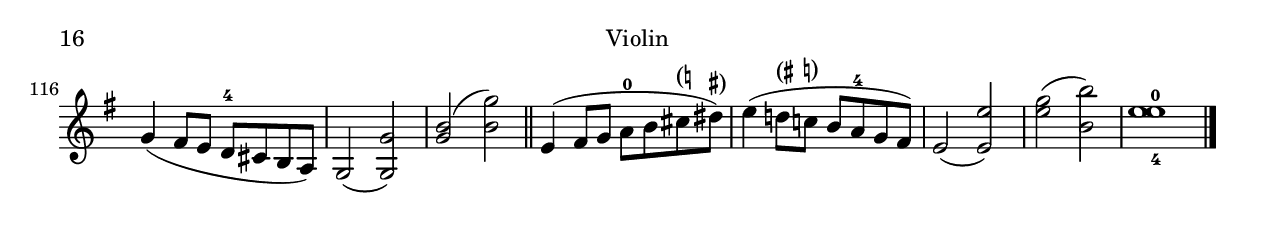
\version "2.18.2"
\language "english"
\version "2.18.2"
\language "english"

\version "2.18.2"
\language "english"

oneInstructions = \markup {
  \column {
    \override #'(line-width . 50)
    \wordwrap {
      Repeat each measure several times, both slowly and
      quickly, détaché and slurred, and be careful that the fingers make
      the stops evenly and firmly. Hold fingers down where possible.
    }
  }
}
tmpbreak = {}

notes_one = \relative {
  \set Timing.defaultBarType = "||"
  a'4^\oneInstructions ( b c b) |
  b4 ( c d c ) |
  c4 ( d e-4 d) |
  a4 ( b a c ) |
  b4 ( c b d ) |
  c4 ( d c e ) |
  a,4 ( c a b ) |
  b4 ( d b c ) |
  c4 ( e c d ) | \tmpbreak

  a4 ( c b c ) |
  b4 ( d c d ) |
  c4 ( e d e ) |
  b4 ( c b a ) |
  c4 ( d c b ) |
  d4 ( e d c ) |
  b4 ( a b c ) |
  c4 ( b c d ) |
  d4 ( c d e ) | \tmpbreak

  b4 ( c a c ) |
  c4 ( d b d ) |
  d4 ( e c e ) |
  b4 ( a c a ) |
  c4 ( b d b ) |
  d4 ( c e c ) |
  c4 ( b a b ) |
  d4 ( c b c ) |
  e4 ( d c d ) | \tmpbreak

  c4 ( a b a ) |
  d4 ( b c b ) |
  e4 ( c d c ) |
  c4 ( a c b ) |
  d4 ( b d c ) |
  e4 ( c e d ) |
  c4 ( b c a ) |
  d4 ( c d b ) |
  e4 ( d e c ) | \tmpbreak \break

  \time 3/4
  a16 ( b c b b16  c d c c16  d e-4 d ) |
  a16 ( b a c b16  c b d c16  d c e ) |
  a,16 ( c a b c16 e c d b16 d b c ) |
  a16 ( c b c b16 d c d c16  e d e ) |

  a,16 ( b c a b c d b c d e c ) |
  c16 ( e d c b d c b a c b a ) |
  b16 ( c b a c16 d c b d16 e d c ) |
  b16 ( a b c d16 c d e c16 b c d ) |

  b16 ( c a c d16 e c e c16 d b d ) |
  b16 ( a c a c16  b d b
  d16  c e c ) |
  b16 ( c a b c d b c d e c d ) |
  d16 ( c e d c b d c b a c b ) |
  c16 ( b a b d16 c b c e16 d c d ) |
  e16 ( d c d c b a b d c b c ) |
  c16 ( a b c e c d c d b c b ) |
  e16 ( c d c d b c b c a b a ) |

  c16 ( a c b d16 b d c e16 c e d ) |
  c16 ( b c a e'16 d e c d16 c d b ) | \tmpbreak
  e16 ( d e c d c d b c b c a ) |
  c16 ( a b c d b c d e c d e ) |
  e16 ( c d e d b c d c a b c ) |
  c16 ( b a c d c b d e d c e ) |
  e16 ( d c e d c b d c b a c ) |
  a2. \bar "|."
}

\version "2.18.2"
\language "english"

tmpbreak = {}

notes_two = \relative {
  \key g \major
  \set Timing.defaultBarType = "||"
    d'4 ( e fs g ) 
  | e4 ( fs g a ) 
  | d,4 ( e g e ) 
  | e4 ( fs a fs ) 
  | d4 ( e d g ) 
  | e4 ( fs e a ) 
  | d,4 ( g d e ) 
  | e4 ( a e fs ) 
  | d4 ( g e g )  \tmpbreak

  | e4 ( a fs a ) 
  | d,4 ( fs g fs ) 
  | e4 ( g a g ) 
  | d4 ( g fs g ) 
  | e4 ( a g a ) 
  | d,4 ( fs d g ) 
  | e4 ( g e a ) 
  | d,4 ( g d fs ) 
  | e4 ( a e g )  \tmpbreak

  | e4 ( g e d ) 
  | fs4 ( a fs e ) 
  | e4 ( d e g ) 
  | fs4 ( e fs a ) 
  | e4 ( g d g ) 
  | fs4 ( a e a ) 
  | e4 ( d g d ) 
  | fs4 ( e a e )  \tmpbreak

  | fs4 ( d fs g ) 
  | g4 ( e g a ) 
  | fs4 ( g fs d ) 
  | g4 ( a g e ) 
  | fs4 ( g d g ) 
  | g4 ( a e a ) 
  | fs4 ( d g d ) 
  | g4 ( e a e )  \tmpbreak \break

  | d8-0 ( e d g e fs e a-4 ) 
  | d,8 ( g e g e a fs a ) 
  | d,8 ( fs g fs e g a g ) 
  | d8 ( g fs g e a g a ) 
  | d,8 ( fs d g e g e a )  \tmpbreak

  | d,8 ( g d fs e a e g ) 
  | e8 ( d e g fs e fs a ) 
  | e8 ( g d g fs a e a ) 
  | fs8 ( g fs d g a g e ) 
  | fs8 ( d g d g e a e )  \tmpbreak \break

  | d16 ( e g e d e d g e fs a fs e fs e a ) 
  | d,16 ( g d e d g e g e a e fs e a fs a ) 
  | d,16 ( fs g fs d g fs g e g a g e a g a )  \tmpbreak

  | d,16 ( fs d g d g d fs e g e a e a e g ) 
  | e16 ( g e d e d e g fs a fs e fs e fs a ) 
  | e16 ( g d g e d g d fs a e a fs e a e )  \tmpbreak

  | fs16 ( d fs g fs g fs d g e g a g a g e ) 
  | fs16 ( g d g fs d g d g a e a g e a e ) \bar "|."
}

\version "2.18.2"
\language "english"
tmpbreak = {}

notes_three = \relative {
  \set Timing.defaultBarType = "||"
  \key f \major
    e''4-0 ( f g a ) 
  | f4 ( g a bf )
  | e,4 ( f a g ) 
  | f4 ( g bf a )
  | e4 ( a g f )
  | f4 ( bf a g )
  | e4 ( g f a )
  | f4 ( a g bf )
  | e,4 ( g a f )
  | f4 ( a bf g ) 
  \tmpbreak
  
  | e4 ( a f g )
  | f4 ( bf g a )
  | f4 ( g e a )
  | g4 ( a f bf )
  | f4 ( a e g )
  | g4 ( bf f a )
  | f4 ( a g e )
  | g4 ( bf a f )
  | f4 ( g a e ) 
  | g4 ( a bf f )
  \tmpbreak
  
  | f4 ( e a g ) 
  | g4 ( f bf a ) 
  | f4 ( e g a )
  | g4 ( f a bf )
  | g4 ( e f a ) 
  | a4 ( f g bf )
  | g4 ( f e a )
  | a4 ( g f bf )
  | g4 ( a e f )
  | a4 ( bf f g )
  \tmpbreak
  
  | g4 ( a f e ) 
  | a4 ( bf g f ) 
  | g4 ( f a e ) 
  | a4 ( g bf f )
  | g4 ( e a f )
  | a4 ( f bf g )
  | a4 ( e f g ) 
  | bf4 ( f g a )
  | a4 ( f e g )
  \tmpbreak
  
  | bf4 ( g f a ) 
  | a4 ( g e f ) 
  | bf4 ( a f g ) 
  | a4 ( e g f ) 
  | bf4 ( f a g )
  | a4 ( f g e ) 
  | bf'4 ( g a f )
  | a4 ( g f e )
  | bf'4 ( a g f )
  \tmpbreak
  \break
  
  \time 4/4
  | e8-0-- ( f-- g-- a-- f-- g-- a-- bf-- )
  | f8 ( g bf a e f a g )
  | e8 ( g f a f a g bf )
  | g8 ( a f bf f g e a )
  | e8 ( a f g f bf g a )
  \tmpbreak
  
  | g8 ( f a bf f e g a )
  | g8 ( a f e a bf g f )
  | a8 ( g bf f g f a e )
  | a8 ( g e f bf a f g )
  | bf8 ( f a g a e g f )
  \tmpbreak
  
  | a8 ( f g e bf' g a f )
  | bf8 ( a g f a g f e ) 
  | f16 ( g a bf f g bf a e f g a e f a g )
  | f16 ( bf a g f a g bf e, a g f e g f a )
  \tmpbreak
  
  | f16 ( a bf g f bf g a e g a f e a f g )
  | g16 ( a f bf g bf f a f g e a f a e g )
  | g16 ( bf a f g f bf a f a g e f e a g )
  \tmpbreak
  
  | bf16 ( f g a g f a bf a e f g f e g a )
  | bf16 ( a f g bf g a f a g e f a f g e )
  | a16 ( g bf f bf a g f g f a e a g f e )
  | f1 \bar "|."
}

\version "2.18.2"
\language "english"
tmpbreak = {}

single = {
  \bar "|" 
  \noBreak 
}

double = \bar "||"

instructions_four = \markup {
  \column {
    \override #'(line-width . 50)
    \wordwrap {
      Repeat each measure alone, then two measures together.
    }
  }
}

notes_four = \relative {
  g4 ^\instructions_four ^( _\( a b c ) \single
  d4-4 ^( c b a ) \) \double
  g4 ( a d b \single
  g4 a b d ) \double
  g,4 ( a d c \single
  g4 a c d ) \double
  g,4 ( b a d \single
  g,4 d' b a ) \double
  g4 ( c a d \single
  g,4 d' c a ) \double
  \tmpbreak
  
  g4 ( b d a \single 
  g d' a b ) \double
  g4 ( c d a \single
  g d' a c ) \double
  a4 ( d g, b \single
  a4 b g d' ) \double
  a4 ( d g, c \single
  a4 c g d' ) \double
  g,4 ( a bf c \single
  d4 c bf a ) \double
  \key f \major
  \tmpbreak
  
  a4 ( bf d g, \single
  a4 d bf g ) \double
  a4 ( d c g \single
  a4 c d g, ) \double
  a4 ( g bf d \single
  a4 g d' bf ) \double
  a4 ( g d' c \single
  a4 g c d ) \double
  bf4 ( g a d \single
  bf4 a g d' ) \double
  \tmpbreak
  
  c4 ( a g d' \single
  c4 g a d ) \double
  bf4 ( d g, a \single
  bf4 d a g ) \double
  c4 ( d a g \single
  c4 d g, a ) \double
  bf4 ( g d' a \single
  bf4 a d g, ) \double
  c4 ( g d' a \single
  c4 a d g, ) \double
  \tmpbreak
  
  \key c \major
  g4 ( af bf c \single
  df4 c bf af ) \double
  \key af \major
  df4 ( af g bf \single
  df4 g, af bf ) \double
  df4 ( af g c \single
  df4 g, af c ) \double
  df4 ( bf g af \single
  df4 g, bf af ) \double
  \tmpbreak
  
  df4 ( c g af \single
  df4 g, c af ) \double
  df4 ( af bf g \single
  df'4 bf af g ) \double
  df'4 ( af c g \single
  df'4 c af g ) \double
  df'4 ( bf c g \single
  df'4 c bf g ) \double
  af1 \double
  \key c \major
  \tmpbreak
  
  \set Timing.defaultBarType = "||"
  \time 4/4
  \key c \major
  | g16 _\( ^( a c b a g b g ) a ^( b d c b a c a ) \)
  | g16 ( b a c b c a b a c b d c d b c )
  | g16 ( c b a c a c b a d c b d b d c )
  \tmpbreak
  
  | g16 ( a b c a c a b a b c d b d b c )
  | g16 ( b c a b a c b a c d b c b d c )
  | a16 ( b g c b c a c b c a d c d b d )
  \key f \major
  | g,16 ( c a bf c bf a bf a d bf c d c bf c )
  \tmpbreak
  
  | a16 ( c g bf c a bf c bf d a c d bf c d )
  | a16 ( c bf g a c bf c bf d c a bf d c d )
  | a16 ( bf c g bf a bf c bf c d a c bf c d )
  \tmpbreak
  
  | a16 ( g c bf c bf a c bf a d c d c bf d )
  | a16 ( g bf c a bf a c bf a c d bf c bf d ) 
  \key af \major
  | bf16 ( g af c bf g af g c af bf df c af bf af )
  | bf16 ( af g c af bf af g c bf af df bf c bf af )
  \tmpbreak
  
  | bf16 ( c g af g bf af g c df af bf af c bf af )
  | bf16 ( g c af bf af bf g c af df bf c bf c af )
  | c16 ( bf af g af bf c af df c bf af bf c df bf )
  | af1 \bar "|."
}

\version "2.18.2"
\language "english"
tmpbreak = {}

single = {
  \bar "|"
  \noBreak
}

double = \bar "||"

notes_five = \relative {
  \tuplet 3/2 4 {
    a'8-0-- (b-- a-- b-- cs-- b-- cs-- d-- cs-- d-- e---4 d-- ) \single
    cs8 ( d cs d e d cs d cs b cs b ) \double \noBreak
    a8 ( b a b c! b c d c d e d ) \single
    c8 ( d c d e d c d c b c b ) \double \break

    a8 ( b a b c b c d c d ef d ) \single
    c8 ( d c d ef d c d c bf c bf ) \double \noBreak
    a8 ( bf a bf c bf c d c d ef d ) \single
    c8 ( d c d ef d c d c bf c bf ) \double \break

    a8 ( bf a bf c bf c df c df ef df ) \single
    c8 ( df c df ef d c df c bf c bf ) \double \noBreak
    bf8 ( a bf c bf c df c df ef df ef ) \single
    df8 ( c df ef df ef df c df c bf c ) \double \break

    bf8 ( a bf c bf c d! c d ef d ef ) \single
    d8 ( c d ef d ef d c d c bf c ) \double \noBreak
    b!8 ( a b c b c d c d ef d ef ) \single
    d8 ( c d ef d ef d c d c b c ) \double \break

    b8 ( a b c b c d c d e! d e ) \single
    d8 ( c d e d e d c d c b c ) \double \noBreak
    b8 ( a b cs b cs d cs d e d e ) \single
    d8 ( cs d e d e d cs d cs b cs ) \double \break

    a8 ( b cs b cs d b cs d cs d e ) \single
    cs8 ( d e b cs d b cs d a b cs ) \double \noBreak
    a8 ( b c! b c d b c d c d e ) \single
    c8 ( d e b c d b c d a b c ) \double \break

    a8 ( b c b c d b c d c d ef ) \single
    c8 ( d ef b c d b c d a b c ) \double \noBreak
    a8 ( bf c bf c d bf c d c d ef ) \single
    c8 ( d ef bf c d bf c d a bf c ) \double \break

    a8 ( bf c bf c df bf c df c df ef ) \single
    c8 ( df ef bf c df bf c df a bf c ) \double \noBreak
    a8 ( c bf c ef df c ef df bf df c ) \single
    bf8 ( df c a c bf a c bf c ef df ) \double \break

    a8 ( c bf c ef d! c ef d bf d c ) \single
    bf8 ( d c a c bf a c bf c ef d ) \double \noBreak
    a8 ( c b! c ef d c ef d b d c ) \single
    b8 ( d c a c b a c b c ef d ) \double \break

    a8 ( c b c e! d c e d b d c ) \single
    b8 ( d c a c b a c b c e d ) \double \noBreak
    a8 ( cs b cs e d cs e d b d cs ) \single
    b8 ( d cs a cs b a cs b cs e d ) \double \break

    a8 ( b cs a cs e b cs d b d e ) \single
    cs8 ( e a, e' d cs b d a d cs b ) \double \noBreak
    a8 ( b c! a c e b c d b d e ) \single
    c8 ( e a, e' d c b d a d c b ) \double \break

    a8 ( b a c a c a d a e' a, e' ) \single
    a,8 ( e' a, d a d a c a b a b ) \double \noBreak
    a8 ( b a cs a cs a d a e' a, e' ) \single
    a,8 ( e' a, d a d a cs a b a b ) \double
  }
  a1 \double \break
  \tuplet 3/2 4 {
    e8 ^\( _( fs d_0 fs g e fs g e g a_4 fs) \single
    g8 _( a fs e fs d e fs d fs g e ) \) \double \noBreak
    e8 ( f! d f g e f g e g a f ) \single
    g8 ( g f e f d e f d f g e ) \double \break

    e8 ( f d f g e f g e g af f ) \single
    g8 ( af f e f d e f d f g e ) \double \noBreak
    ef8 ( f d f g ef f g ef g af f ) \single
    g8 ( af f ef f d ef f d f g ef ) \double \break

    ef8 ( f d f gf ef f gf ef gf af f ) \single
    gf ( af f ef f d ef f d f gf ef ) \double \noBreak
    ef8 ( d f gf f af gf f af f ef gf ) \single
    f8 ( ef gf ef d f ef d f gf f af ) \double \break

    ef8 ( d f g! f bf g f a f ef g ) \single
    f8 ( ef g ef d f ef d f g f af ) \double \noBreak
    e!8 ( d f g f af g f af f e g ) \single
    f8 ( e g e d f e d f g f af ) \double \break

    e8 ( d f g f a! g f a f e g ) \single
    f8 ( e g e d f e d f g f a ) \double \noBreak
    e8 ( d fs g fs a g fs a fs e g ) \single
    fs8 ( e g e d fs e d fs g fs a ) \double \break

    fs8 ( e d g fs e g fs e a g fs ) \single
    a8 ( g fs g fs e g fs e fs e d ) \double \noBreak
    f!8 ( e d g f e g f e a g f ) \single
    a8 ( g f g f e g f e f e d ) \double \break

    f8 ( e d g f e g f e af g f ) \single
    af ( g f g f e g f e f e d ) \double \noBreak
    f8 ( ef d g f ef g f ef af g f ) \single
    af8 ( g f g f ef g f ef f ef d ) \double \break

    f8 ( ef d gf f ef gf f ef af gf f ) \single
    af8 ( gf f gf f ef gf f ef gf ef d ) \double \noBreak
    d8 ( ef f d ef gf d f af d, ef gf ) \single
    af8 ( gf f af gf ef af f d af' gf ef ) \double \break

    d8 ( e! f d e g! d f a! d, e g ) \single
    a8 ( g f a g e a f d a' g e ) \double \noBreak
    d8 ( e d a' d, a' e fs e a e a ) \single
    fs8 ( g fs a fs a e fs e a e a ) \double \noBreak
  }
  d,1 \double \break
  \tuplet 3/2 4 {
    fs'8 ( e fs a g a g fs g b a b ) \single
    a8 ( g a fs e fs b a b g fs g ) \double \noBreak
    fs8 ( e fs a g a g fs g bf a bf ) \single
    a8 ( g a fs e fs bf a bf g fs g ) \double \break
    
    f!8 ( e f a g a g f g bf a bf ) \single
    a8 ( g a f e f bf a bf g f g ) \double \noBreak
    f8 ( e f af g af g f g bf af bf ) \single
    af8 ( g af f e f bf af bf g f g ) \double \break
    
    e8 ( fs e g a g fs g fs a bf a ) \single
    g8 ( a g e fs e a bf a fs g fs ) \double \noBreak
    e8 ( fs e g a g fs g fs a b! a ) \single
    g8 ( a g e fs e a b a fs g fs ) \double \break
    
    e8 ( fs e gs a gs fs gs fs a b a ) \single
    gs8 ( a gs e fs e a b a fs gs fs ) \double \noBreak
    gs8 ( e fs a fs gs a fs gs b gs a ) \single
    b8 ( gs a gs e fs gs e fs a fs gs ) \double \break
    
    g!8 ( e fs a fs g a fs g b g a ) \single
    b8 ( g a g e fs g e fs a fs g ) \double \noBreak
    g8 ( e f! a f g a f g bf g a ) \single
    bf8 ( g a g e f g e f a f g ) \double \break
    
    g8 ( e f af f g af f g bf g af ) \single
    bf8 ( g af g e f g e f af f g ) \double \noBreak
    e8 ( g e f af f g bf g f af f ) \single
    g8 ( bf g f af f e g e f af f ) \double \break
    
    e8 ( g e f a! f g bf g f a f ) \single
    g8 ( bf g f a f e g e f a f ) \double \noBreak
    e8 ( g e fs a fs g b! g fs a fs ) \single
    g8 ( b g fs a fs e g e fs a fs ) \double \break
    
    e8 ( fs e gs e a e b' e, a e gs ) \single
    fs8 ( e gs e a e b' e, a e gs fs ) \double \noBreak
    e8 ( fs e g! e a e b' e, a e g ) \single
    fs8 ( e g e a e b' e, a e g fs ) \double \noBreak
  }
  e1 \double \break
  \tuplet 3/2 4 {
    b,8 ^\( _( g b c a c d_4 b d c a c ) \single 
    d8 ( b d c a c b g b c a c ) \) \double \noBreak
    bf8 ( g bf c a c d bf d c a c ) \single
    d8 ( bf d c a c bf g bf c a c ) \double \break
    
    bf8 ( g bf c a c df bf df c a c ) \single
    df8 ( bf df c a c bf g bf c a c ) \double 
    bf8 ( g bf c af c df bf df c af c ) \single
    df8 ( bf df c af c bf g bf c af c ) \double \break
    
    bf8 ( g bf cf af cf df bf df cf af cf ) \single
    df8 ( bf df cf af cf bf g bf cf af cf ) \double 
    g8 ( bf g cf g cf af cf af df af df ) \single
    af8 ( df af cf af cf g cf g bf g bf ) \double \break
    
    g8 ( bf g c! g c af c af df af df ) \single
    af8 ( df af c af c g c g bf g bf ) \double
    g8 ( b! g c g c af c af d! a d ) \single
    af8 ( d af c af c g c g b g b ) \double \break
    
    d8 ( g, d' a! d a d b d c d c ) \single
    d8 ( b d c d c d b d a d a ) \double \noBreak
    d8 ( g, d' a d a d bf d c d c ) \single
    d8 ( bf d c d c d bf d a d a ) \double \break
    
    g8 ( d' g, d' a d bf d bf d c d ) \single
    bf8 ( d bf d c d bf d bf d a d ) \double \noBreak
    g,8 ( d' g, d' a d b! d b d c d ) \single
    b8 ( d b d c d b d b d a d ) \double 
  }
  g,1 \bar "|."
}

\version "2.18.2"
\language "english"

tmpbreak = {\break}

notes_six = \relative {
  
}

\version "2.18.2"
\language "english"

tmpbreak = {}

notes_seven = \relative {
  \set Timing.defaultBarType = "||"
  a8-- ( b-- cs-- d---4 as---1 b cs d )
  | a!8 ( cs d b as cs d b )
  | cs8 ( b d a! cs b d as )
  | d8 ( cs a! b d cs as b )
  \tmpbreak
  
  | a!8 ( b cs d a b c d )
  | a8 ( cs d b a c d b )
  | cs8 ( b d a c b d a )
  | d8 ( cs a b d c a b )
  \tmpbreak
  
  | a8 ( b c d a bf c d )
  | a8 ( c d b! a c d bf )
  | c8 ( b! d a c bf d a )
  | d8 ( c a b! d c a bf )
  \tmpbreak
  
  | a8 ( b! c ef-4 a, bf c ef-4 )
  | a,8 ( c ef b! a c ef bf ) 
  | c8 ( b! ef a, c bf ef a, )
  | ef'8 ( c a b! ef c a bf )
  \tmpbreak
  
  | a8 ( bf c d a bf cs d )
  | a8 ( c! d bf a cs d bf )
  | c!8 ( bf d a cs bf d a )
  | d8 ( c! a bf d cs a bf )
  \tmpbreak
  
  | a8 ( bf c! d af bf c d )
  | a!8 ( c d bf af c d bf )
  | c8 ( bf d a! c bf d af )
  | d8 ( c a! bf d c af bf )
  \tmpbreak
  
  | a!8 ( bf c ef-4  af, bf c ef-4 )
  | a,!8 ( c ef bf af c ef bf )
  | c8 ( bf ef a,! c bf ef af, )
  | ef'8 ( c a! bf ef c af bf )
  \tmpbreak
  
  | af8 ( bf c d af b! c d )
  | af8 ( c d bf af c d b )
  | c8 ( bf d af c b d af )
  | d8 ( c af bf d c af b )
  \tmpbreak
  
  | af8 ( bf cf d af bf cf df )
  | af8 ( cf d! bf af cf df bf )
  | cf8 ( bf d! af cf bf df af )
  | d! ( cf af bf df cf af bf )
  \tmpbreak
  
  | gs8-1 ( as-2 b!-3 cs-4 gs a-2 b cs )
  | gs8 ( b-3 cs-4 as-2 gs b cs a-2 )
  | b8-3 ( as-2 cs-4 gs-1 b a cs gs )
  | cs-4 ( b-3 gs-1 as-2 cs b gs a )
  \tmpbreak
  
  | e'8-1 ( fs a-4 gs es-1 fs a-4 gs )
  | fs8 ( gs a e! fs gs a es )
  | gs8 ( e! a fs gs es a fs )
  | a8 ( e! gs fs a es gs fs )
  | e!8 ( fs a gs e fs a g )
  \tmpbreak
  
  | fs8 ( gs a e fs g a e )
  | gs8 ( e a fs g e a fs )
  | a8 ( e gs fs a e g fs )
  | e8 ( fs a g e f a g )
  | fs8 ( g a e f g a e )
  \tmpbreak
  
  | g8 ( e a fs g e a f )
  | a8 ( e g fs a e g f )
  | e8 ( fs bf-4 g-3 e f bf-4 g )
  | fs8 ( g bf e, f g bf e, )
  | g8 ( e bf' fs g e bf' f )
  \tmpbreak
  
  | bf8 ( e, g fs bf e, g f )
  | e8 ( f a g e f a gs )
  | f8 ( g! a e f gs a e )
  | g!8 ( e a f gs e a f )
  | a8 ( e g! f a e gs f )
  \tmpbreak
  
  | e8 ( f a g! ef f a g )
  | f8 ( g a e! f g a ef )
  | g8 ( e! a f g ef a f )
  | a8 ( e! g f a ef g f )
  | e8 ( f bf-4 g-3 ef f bf-4 g )
  \tmpbreak
  
  | f8 ( g bf e,! f g bf ef, )
  | g8 ( e! bf' f g ef bf' f )
  | bf8 ( e,! g f bf ef, g f )
  | ef8 ( f a g ef fs a g )
  | f!8 ( g a ef fs g a ef )
  \tmpbreak
  
  | g8 ( ef a f! g ef a fs )
  | a8 ( ef g f! a ef g fs )
  | ef8 ( f! a gf ef f af gf )
  | f8 ( gf a! ef f g af ef ) 
  | gf8 ( ef a! f gf ef af f )
  \tmpbreak
  
  | a!8 ( ef gf f af ef gf f )
  | ef8 ( f af gf ef ff af gf )
  | f!8 ( gf af ef ff gf af ef )
  | fs8-3 ( ds-1 gs-4 es-2 fs ds gs e-2 )
  \tmpbreak
  
  | gs8-4 ( ds-1 fs-3 es-2 gs ds fs e-2 )
  | b'8-1 ( e-4 ds cs bs e ds cs )
  | e8 ( b! cs ds e bs cs ds )
  | e8 ( cs ds b! e cs ds bs )
  \tmpbreak
  
  | cs8 ( ds b! e cs ds bs e )
  | b!8 ( e ds cs b e d cs )
  | e8 ( b cs ds e b cs d )
  | e8 ( cs ds b e cs d b )
  \tmpbreak
  
  | cs8 ( ds b e cs d b e )
  | b8 ( e d cs b e d c )
  | e8 ( b cs d e b c d )
  | e8 ( cs d b e c d b )
  \tmpbreak
  
  | cs8 ( d b e c d b e )
  | b8 ( f'-4 d-3 cs b f'-4 d c )
  | f8 ( b, cs d f b, c d )
  | f8 ( cs d b f' c d b )
  \tmpbreak
  
  | cs8 ( d b f' c d b f' )
  | b,8 ( e d c b e ds c )
  | e8 ( b c d! e b c ds )
  | e8 ( c d! b e c ds b )
  \tmpbreak
  
  | c8 (d b e c ds b e )
  | b8 ( e d! c bf e d c ) 
  | e8 ( b! c d e bf c d )
  | e8 ( c d b! e c d bf )
  \tmpbreak
  
  | c8 ( d b! e c d bf e )
  | b!8 ( f'-4 d-3 c bf f' d c )
  | f8 ( b,! c d f bf, c d )
  | f8 ( c d b! f' c d bf )
  \tmpbreak
  
  | c8 ( d b! f' c d bf f' )
  | bf,8 ( e d c bf e d cs )
  | e8 ( bf c! d e bf cs d )
  | e8 ( c! d bf e cs d bf )
  \tmpbreak
  
  | c!8 ( d bf e cs d bf e )
  | bf8 ( e df c! bf ef df c )
  | e!8 ( bf c df ef bf c df )
  | e!8 ( c df bf ef c df bf )
  \tmpbreak
  
  | c8 ( df bf e! c df bf ef )
  | bf8 ( ef df c bf ef df cf )
  | ef8 ( bf c! df ef bf cf df )
  | ds8-4 ( bs-2 cs-3 as-1 ds b-2 cs as )
  \tmpbreak
  
  | bs-2 ( cs-3 as-1 ds-4 b-2 cs as ds )
  | fs-1 ( as gs b fss-1 as gs b )
  | gs8 ( b as fs gs b as fss )
  | b8 ( as gs fs b as gs fss )
  \tmpbreak
  
  | b8 ( gs fs as b gs fss as )
  | fs8 ( as gs b fs a gs b )
  | gs8 ( b as fs gs b a fs )
  | b8 ( as gs fs b a gs fs )
  \tmpbreak
  
  | b8 ( gs fs as b gs fs a )
  | fs8 ( a gs b fs a g b )
  | gs8 ( b a fs g b a fs )
  | b8 ( a gs fs b a g fs )
  \tmpbreak
  
  | b8 ( gs fs a b g fs a )
  | fs8 ( a gs c-4 fs, a g c-4 )
  | gs8 ( c a fs g c a fs )
  | c'8 ( a gs fs c' a g fs )
  \tmpbreak
  
  | c'8 ( gs fs a c g fs a )
  | g8 ( b a fs g b as fs )
  | b8 ( a! g fs b as g fs )
  | b8 ( g fs a! b g fs as )
  \tmpbreak
  
  | g8 ( b a! fs g b a f )
  | b8 ( a g fs b a g f )
  | b8 ( g fs a b g f a )
  | g8 ( c-4 a-3 fs g c-4 a f )
  \tmpbreak
  
  | c'8 ( a g fs c' a g f )
  | c'8 ( g fs a c g f a )
  | g8 ( b a f gs b a f )
  | b8 ( a g! f b a gs f )
  \tmpbreak
  
  | b8 ( g! f a b gs f a )
  | g!8 ( b af f g bf af f )
  | b!8 ( af g f bf af g f )
  | b!8 ( g f af bf g f af )
  \tmpbreak
  
  | g8 ( bf af f gf bf af f )
  | bf8 ( af g! f bf af gf f )
  | bf8 ( g! f af bf gf f af )
  | bf8 ( g! f af bf gf f a )
  | bf1 \bar "|."
}

\version "2.18.2"
\language "english"

tmpbreak = {\break}

instructions_eight = "Practice these exercises on each string."

notes_eight = \relative {
  \set Timing.defaultBarType = "||"
  a'16---0 ^\instructions_eight ( b-- c-- d-- ds---3 e---4 d---3 c-- ds-- e-- d-- c-- b-- c-- d-- e-- )
  | a,16 ( c b d ds-3 e c d-3 ds-3 e c d ds e c b )
  \tmpbreak
  
  | a16 ( e' b c e ds-3 d-3 c e ds d c e ds d b )
  | a16 ( b c e ds-3 e d-3 e ds e d e ds e c b )
  | a16 ( c d e b d ds-3 e b d ds e a, c d e )
  \tmpbreak
  
  | a,16 ( c b e d ds-3 b e d ds b e c e b e )
  | a,16 ( b c ds c e c ds c e c ds e d b c )
  | a16 ( e' ds-3 d-3 c b d ds-3 e d ds e d cs-2 c-2 b )
  \tmpbreak
  
  | a16 ( c ds-3 c d cs c e d cs c e ds d b c )
  | b16 ( as-1 b-1 c as-1 b-1 c as b c cs e d as-1 d cs )
  | b16 ( d as-1 e' b-1 d as e' b d cs b as e' d cs )
  \tmpbreak
  
  | b16 ( d as-1 cs-2 as cs b d e as, e' as, b d cs d )
  | b16 ( cs as e' b cs as e' d as b d cs c b cs )
  | b16 ( d e b ds b d b cs b c b as e' cs as )
  \tmpbreak
  
  | b16 ( c cs d e cs as cs e cs as cs d cs c a )
  | b16 ( d cs-2 c-2 a c cs-2 d c d cs d c d as d ) 
  | b16 ( e ef-4 d-3 ds-3 e ef-4 d ds-3 e ef-4 d b c cs d )
  \tmpbreak
  
  | d16 ( cs d c d b d as d b d as d b d c ) 
  | d16 ( a! b c ds-3 a b c e c ds c d b c a )
  | d16 ( c cs-2 as-1 b-1 c cs-2 e d ef-4 c cs-2 as!-1 b-1 c a )
  \bar "|."
}

\version "2.18.2"
\language "english"

tmpbreak = {\break}

notes_nine = \relative {
  \set Timing.defaultBarType = "||"
  \override TupletNumber.text = ""
  \tuplet 3/2 4 {
    g8-- ( b-- a-- g-- b-- af---1 g-- af-- b-- g-- a---1 b)
    | a8 ( c b gs-1 c-3 b gs d'-4 c a-1 c d )
    | g,8 ( bf a g ef'-4 d-4 a g bf ef-4 d-4 bf )
    \tmpbreak

    | a8 ( c d-4 ef-4 c-3 bf a c ef-4 d-4 cs d )
    | bf8 ( c d bf cs-3 d-4 bf cs d bf c d )
    | bf8 ( cs-3 g bf cs g bf df-4 g, bf df g, )
    \tmpbreak

    | bf8 ( cs-3 a bf cs g bf df-4 a bf df g, )
    | bf8 ( c! g b-2 c g bf-2 c g b-2 bf-2 g )
    | f'8 ( a f gf f g-3 f a f gf f g )
    \tmpbreak
    
    | f8 ( a-4 gf f a gf e f gf e f g )
    | f8 ( a-4 gf e f g f a gf e f g )
    | f8 ( gs-3 a-4 f gs a e f g e f g )
    \tmpbreak
    
    | f8 ( gs a-4 e f g f gs a e f g )
    | f8 ( a-4 e f a ef f e a f ef a )
    | f8 ( e!-1 ef-1 fs-2 g a-4 f e ef fs g a )
    \tmpbreak
    
    | bf8 ( c d bf cs d bf c d bf cs d )
    | bf8-1 ( cs-2 d ef d c bf cs d e d c )
    | bf8 ( cs d f-4 d-3 c bf cs d f d c )
    \tmpbreak

    | bf8 ( c df-3 d-3 c cf-2 bf-1 c df d c cf )
    | bf8 ( cf-2 c-2 d df-3 c bf cf c d df c )
    | bf8 ( c df bf c df bf df e-4 bf df e )
    \tmpbreak
    
    | bf8 ( c df bf df c bf df e-4 bf e df )
    | bf8 ( e df bf e c bf e df bf e c )
    | c8 ( e df b c e c e df b c e )
    \tmpbreak
    
    | c8 ( e-4 d df-3 c b c e d df c b )
    | c8 ( e b bf-1 c e c e b bf c e )
    | f8 ( gs-2 f gs a-3 c-4 f, gs f gs a c )
    \tmpbreak
    
    | g!8 ( a g bf g c-4 g-2 a g bf g c )
    | f,8 ( gs-2 a g-2 a g f gs a g a g )
    | f8 ( gf f a g a f gf f a g a )
    \tmpbreak
    
    | f8 ( a c-4 g-2 a g f a c g a g )
    | fs8 ( a bf-3 c-4 bf-4 a-3 fs a bf-3 c-4 bf-4 a )
    | g8 ( bf fs a es-1 fs-1 g bf fs a es fs )
    \tmpbreak
    
    | fs8 ( a c-4 es,-1 fs a fs a c es, fs a )
    | g8 ( as-3 b fs g a-3 g as b fs g a )
    | g8 ( b as b a b g b as b a fs )
    | g1 \bar "|."
  }
}

\version "2.18.2"
\language "english"

tmpbreak = {}
single = {
  \noBreak
  \bar "|"
}

double = {\bar "||"}

instructions_ten = "Repeat each measure by itself at first; then 2 together."
notes_ten = \relative {
  \key a \major
  a'8-0-- _\( ^( ^\instructions_ten cs-- d-- e-4-- e-0-- fs-- gs-- a-- ) \single
  | b8-4 ^( gs fs e-0 e-4 d cs b ) \) \double
  | a8-0 ( b cs a e'-0 fs gs a \single
  | e8 fs gs e-0 b cs d b ) \double
  | a8 ( cs b a a' gs fs e-0 \single
  | gs8 fs gs e-0 b d cs b ) \double
  \tmpbreak

  | a8 ( cs b cs e-0 a gs a \single
  | e8 gs fs gs b,8 d cs d ) \double
  | b8 ( a b cs a' gs a e-0 \single
  | d8 b cs d gs e fs e-0 ) \double
  | a,8 ( b a cs e-0 fs e a \single
  | gs8 a gs e-0 cs d cs b ) \double
  \tmpbreak

  | cs8 ( b cs a gs' a fs e-0 \single
  | gs8 b e, gs d cs d b ) \double
  | a8 ( b d cs a' fs a e-0 \single
  | b8 cs e-4 d b' a b gs ) \double
  | a8 ( e b' a a, b cs e-4 \single
  | e8-0 b' e, gs e-4 b d cs ) \double
  \tmpbreak

  | a8 ( cs a b b' a fs e-0 \single
  | d8 cs b d a' gs b e,-0 ) \double
  | a,8 ( b cs e-4 a gs b a \single
  | b,8 cs d e-4 gs fs a gs ) \double
  | cs,8 ( a b cs a' gs fs gs \single
  | d8 b cs d gs fs e gs ) \double
  \tmpbreak

  | e8 ( fs gs a ds,-4 e-4 cs a \single
  | e'8 d! b d as'-4 b-4 gs e ) \double
  | a,8 ( b c! e-4 e-0 fs gs a \single
  | b8 gs fs e-0 e-4 d c b ) \double
  \tmpbreak
  \key a \minor

  | a8 ( b a c a' gs b a \single
  | b,8 c b d gs fs a gs ) \double
  | b8 ( a b a b, a b a \single
  | a'8 gs a gs d b d b ) \double
  | a8 ( c d e-4 a gs b a \single
  | b,8 c d b fss'-2 gs-2 e gs ) \double
  \tmpbreak

  | a,8 ( b c e-4 gs b e, a \single
  | gs8 a b gs d c d b ) \double
  | b8 ( c a c gs'-3 a-3 gs-2 a \single
  | b8 a b gs c,-1 b-1 c-2 b ) \double
  | a8 ( b d c gs'-3 b-4 a-3 e \single
  | b'8 a b gs c,-1 e-4 c-1 b-1 ) \double
  \tmpbreak

  | e8 ( a f e-0 b a c e-4 \single
  | b8 e-4 d b f'-4 e-0 f-1 e-0 ) \double
  | a8 ( e a f b,-2 a-0 b-1 c \single
  | d8 e c b-2 f'-1 e-0 fs-1 gs ) \double
  | a,8 ( b c e-4 e-0 f! gs a \single
  | b8 gs f e-0 e-4 d c b ) \double
  \tmpbreak

  | a8 ( e'-4 c e-4 gs a f e \single
  | gs8 f b f b,-2 c-2 d b-1 ) \double
  | a8 ( b d c a' gs-3 c,-2 b \single
  | d8 c b-2 f'-1 a gs b e, ) \double
  \tmpbreak

  | c8 ( a-0 b a a' f b e,-0 \single
  | b8 c e-4 e-0 f fs-1 gs e-0 ) \double
  | a,,8 ( gs-1 a-1 c e a-4 gs a \single
  | b,8 as b e gs fss-2 gs e ) \double
  \tmpbreak

  | a,8 ( b a c gs'-4 a-4 e a \single
  | gs8-3 e ds-1 e-1 f b,-3 c-3 b-2 ) \double
  | a8 ( bf b-2 c e f e a-4 \single
  | b,8 c cs-3 d-4 e f e gs ) \double
  \tmpbreak

  | a8-4 ( gs a c, b c b c \single
  | gs'-4 fss-3 gs b,-2 as-1 b as b ) \double
  | c8 ( b a! gs' a-4 g f e \single
  | d8-4 c b fss'-3 gs-4 f-2 e d-0 ) \double
  \tmpbreak

  | c8 ( a gs-1 b-2 c e gs a-4 \single
  | c,8 a b gs-1 c-3 f gs a-4 ) \double
  | f8 ( g gs-4 a-4 c, b bf-2 a \single
  | f'8 a gs-3 g-3 f b! c f-4 ) \double
  \tmpbreak

  | f8-4 ( c-2 b bf-1 a-0 e g f \single
  | e8 f gs a-0 b! c e-4 f-4 ) \double
  | d8 ( bf c d f, e ef d \single
  | f8 d f bf-4 d,-0 d-4 c bf ) \double
  \tmpbreak

  | f'8 ( d ef e f bf cs d \single
  | bf8 f'-4 cs-2 c-2 bf e,-2 f-2 bf-4 ) \double
  | a8-4 ( e f a-4 b,! c a f' \single
  | gs8-3 a-4 g f b,-3 c-3 a f' ) \double
  \tmpbreak

  | a8-4 ( f e f gs,-1 a-1 c a \single
  | a'8-4 g! f a, gs-1 a-2 gs-1 a-1 ) \double
  | a'8 ( f d-0 a bf gs-1 bf-2 a-1 \single
  | bf8 b-2 c cs-3 a' gs-3 g-3 e ) \double
  \tmpbreak

  | d8-0 ( f cs'-3 d-3 cs-2 d a-4 f \single
  | g8 e bs'-2 cs-2 bs-1 cs g e ) \double
  | d8 ( gs a-4 d f-4 cs-2 d a-0 \single
  | g!8 bs-1 cs-2 e-4 bs cs g e ) \double
  \tmpbreak

  | f8 ( a-4 gs-4 d'-3 cs e d f-4 \single
  | e8-4 ds e bf-1 bf-4 a-4 e g ) \double
  | f8 ( e d a'-4 gs-3 d'-2 f-4 d-3 \single
  | b8 d f-4 e-4 d b f d ) \double
  \tmpbreak

  | f8 ( e d-0 b' f'-4 e-4 d f-4 \single
  | e-4 ds-3 d-3 c b gs f e ) \double
  | a8 ( c e c e, gs-3 b-4 gs \single
  | a8-0 c e-4 c e, b'-4 gs-3 e ) \double
  | << { a1^0 } \\ { a1_4 } >> \bar "|."
}

\version "2.18.2"
\language "english"

tmpbreak = {\break}

instructions_eleven = \markup {
  \column {
    \override #'(line-width . 70)
    \wordwrap {
      Practice this exercise with each of the
      following bowings marked below.
      Practice this exercise slowly in the middle of the bow,
      after this, at the tip and the frog.
    }
  }
}

notes_eleven = \relative {
  \key d \major
  \set Timing.defaultBarType = "||"
  d'16-0-- ^\instructions_eleven a'---0 d,---0 a'---0 e a-0 e a-0 fs a-0 fs a-0 e a-0 e a-0 \bar "|"
  | d,16 a' d, a' e a e a fs a fs a d, a' d, a' \bar "|"
  | e16 a e a fs a fs a g a g a fs a fs a \bar "|"
  | e16 a e a fs a fs a g a g a e a e a-0 \bar "|"
  | a16-0 e'-0 a, e' b e b e cs e cs e b e b e \bar "|"
  | a,16 e' a, e' b e b e cs e cs e a, e' a, e' \bar "|"
  | d,16-0 d' d, d' e, d' e, d' fs, d' fs, d' e, d' e, d' \bar "|"
  | d,16 d' d, d' e, d' e, d' fs, d' fs, d' d, d' d, d' \bar "|." \break
  \override Score.BarNumber.break-visibility = ##(#f #f #f)
  \tempo "Bowings for No. 11"
  \override TextScript.X-offset = #-2.5
  | d,16 _"1." -\tweak X-offset #-2 ^"2."  ^\( _( a' ) d, _( a' ) \)  e ^\( _( a ) e _( a ) \)
  fs16 ^\( _( a ) fs _( a ) \) e ^\( _( a ) e _( a ) \)
  | d,16 _"3." ^"4." ^\( ( a' d, a' e a e a ) fs ( a fs a e a e a ) \)
  \omit Staff.TimeSignature
  \time 2/4
  | d,16^- _"5." ^"6." _( a'^- ) d,_- ^( a'_- ) e^- _( a^- ) e_- ^( a_- )  
  | d,16_-^- _"7." ^"8." a'^- _( d, ^- ) a'_- ^( e_-^> ) a^- _( e^- ) a_- ^\laissezVibrer
  | d,16_- ^( _"9." ^"10." a' _\( d, ) a'^- \) e-- ^( a _\( e ) a^- \)
  | d,16_- ^( _"11." ^"12." a' _\( d, ) a' ^- \) e^- _( a ^\( e ) a_- \)
 %  \omit Staff.TimeSignature
  \time 4/4
  | d,16_-^- -\tweak X-offset #-3.5 _"13." ^"14." a' _( ^\( d, ) \) a' _\( ^( e _> ) \) a _\( ^( e ) \) a_- ^( fs_-_> ) a _( ^\( fs ) \) a _( ^\( e_> ) \) a _( ^\( e ) \) a_-^-
  \time 2/4
  | d,16-> ^"15." d a'8-- e16-> e a8--
  | d,8-- ^"16." a'16 a e8-- a16 a
  | a16-> ^"17." a d,8-- a'16-> a e8-- 
  | a8-- ^"18." d,16 d a'8-- e16 e
  | d16_- _"19." ^"20." d16_- ^( a'_- ) a_-^- e_- e_- ^( a_- ) a_-^-
  \time 4/4
  | d,16_- _"21." ^"22." d ^\( _( a' ) \) a ^\( _( e ) \) e ^\( _( a ) \) 
  a16 ^( _- fs_- ) fs ^\( _( a ) \)  a ^\( _( e ) \) e ^\( _( a ) \) a_-^-
  \time 2/4
  | d,16 _- ^- -\tweak X-offset #-3.5 _"23." ^"24." d_-^- d_- ^( a'_- ) e_-^- e_-^- e_- ^( a )
  | d,16 ^"25." d d a' ( e ) e e a \laissezVibrer
  | a16_-_> ^( -\tweak X-offset #-3.5 _"26." ^"27." d,_- ) d-- d-- a'_> ^( e_- ) e-- e--
  | a16 ^"28." d, d d ( a' ) e e e \laissezVibrer
  | a16-- _"29." ^"30." a-- a^>_- ^( d,_- ) a'^- a^- a^> ^( e )
  | a16 ^"31." a a d, ( a'-> ) a a e \laissezVibrer
  | d16_- ^( -\tweak X-offset #-3.5 _"32." ^"33." a'_- ) d,-- d-- e_- ^( a_- ) e-- e--
  | d16-- _"34." ^"35." a'^- _( d,^- ) d_- ^( e_- ) a^- _( e^- ) e_- ^\laissezVibrer
  | a16_-^> _"36." -\tweak X-offset #-3.5 ^"37." ^( d,16_- ) a'-- a-- a16_-^> ^( e16_- ) a-- a--
  | a16-- ^"38." d, ( a' ) a-- a-- e ( a ) a--
    \override TupletNumber.text = ""
  \tuplet 3/2 4 {
    | d,8_- ^( -\tweak X-offset #-3.5 _"39." ^"40." a'_- ) a_- e_- ^( a_- ) a_-
    | a8_- ^( _"41." ^"42." d,_- ) d_- a'_- ^( e_- ) e_-
    | d8_-_> ^( -\tweak X-offset #-3.5 _"43." ^"44." a'_- d,_- ) e_-_> ^( a_- e_- )
    | d8_- ^( _"45." ^"46." a' ) _( d,^- ) e_- ^( a ) _( e^- )
    | a8-- ^"47." d,-- d ( a'-> ) e-- e \laissezVibrer
    | d8-- ^"48." a'-- a ( e-> ) a-- a \laissezVibrer
    | d,8_- ^( -\tweak X-offset #-3.5 _"49." ^"50." a'_- ) d, ^- _( e^- ) a_- ^( e ) _\laissezVibrer
    | d8_- ^\( _"51." ^"52." a'_( d, ) \) e^- _( a ) ^- e-- 
    | a8-- _"53." ^"54" d,_- ^( a'_- ) a-- e_- ^( a_- )
    | a8 _( ^\( _"55." ^"56." d, ) \) a'-- a^- _( e ) ^( a_- )
    | a8_- ^\( _"57." ^"58." d, _( a' ) \) a_( ^\( e ) a_- \)
    | a8^- _( _"59." ^"60." d,^- a'^- ) a_- ^( e_- a_- )
    \time 4/4
    | d,8 ^\( _( _"61." ^"62." a' d, e a e ) fs _( a fs e a e ) \)
    | d8 ^\( _( _"63." ^"64." a' d, a' e a ) fs _( a fs a e a ) \)
    \bar "|."
  }
  
}

\version "2.18.2"
\language "english"

tmpbreak = {\break}
instructions_twelve = "Also practice harmonic scales."

lparen_natural = \markup \concat { \large { ( } \tiny {  \translate #'(0 . 0.8) \natural} }
lparen_sharp = \markup \concat { \large { ( } \tiny {  \translate #'(0 . 0.8) \sharp} }
lparen_flat = \markup \concat { \large { ( } \tiny {  \translate #'(0 . 0.5) \flat} }
lparen_doublesharp = \markup \concat { \large { ( } \tiny {  \translate #'(0 . 0.8) \doublesharp} }
rparen_sharp = \markup \concat { \tiny {  \translate #'(0 . 0.8) \sharp} \large { ) }  }
rparen_natural = \markup \concat { \tiny {  \translate #'(0 . 0.8) \natural} \large { ) }  }
rparen_flat = \markup \concat { \tiny {  \translate #'(0 . 0.5) \flat} \large { ) }  }
rparen_doublesharp = \markup \concat { \tiny {  \translate #'(0 . 0.8) \doublesharp} \large { ) }  }

notes_twelve = \relative {
  \time 4/4
  \key c \major
  c'4-- ( d8-0-- e-- f-- g-- a-0-- b-- )
  | c4-- ( d8-- e-- f-- g-- a-- b-- )
  | c4-4-- ( b8-4-- a-- g-- f-- e---4 d-- )
  | c4-- ( b8-- a---4 g-- f-- e-- d---4 )
  | c2-- ( <c e>2-- )
  | <e c'>2-- ( <e e'>2---4 )
  \bar "||"

  | a,4 ( b8 c d-0 e
  \tag #'violinOnly { fs ^\lparen_natural }
  \tag #'violaOnly  { fs ^\lparen_flat    }
  gs ^\rparen_sharp )
  | a4-0 ( b8 c d e-0
  \tag #'violinOnly { fs ^\lparen_natural }
  \tag #'violaOnly  { fs ^\lparen_flat    }
  gs ) ^\rparen_sharp
  | a4 ( g!8 ^\lparen_sharp
  \tag #'violinOnly { f! ^\rparen_natural }
  \tag #'violaOnly  { f! ^\rparen_flat    }
  e-4 d c b )
  | a4-4 ( g!8 ^\lparen_sharp 
  \tag #'violinOnly { f! ^\rparen_natural }
  \tag #'violaOnly  { f! ^\rparen_flat    } 
  e d-4 c b )
  | a2 ( <a a'> )
  | <a' c>2 ( <c a'> )
  \bar "||"

  \key f \major
  | f,4 ( g8 a-0 bf c d e-0 )
  | f4 ( e8-4 d c bf a-4 g )
  | f2 ( <a a>^0_4 )
  | <a c>2 ( <c f> )
  \bar "||"
  | d,4-0 ( e8 f g a b! ^\lparen_flat cs ^\rparen_sharp )
  | d4 ( c!8 ^\lparen_sharp bf! ^\rparen_flat a-4 g f e )
  | d2-4 ( <d f> )
  | <f d'>2 ( <a d> )
  \bar "||"

  \key bf \major
  | bf,4 ( c8 d-0 ef f g a )
  | bf4 ( d8 d ef f g a )
  | bf4 ( a8 g f ef d c )
  | bf4 ( a8-4 g f ef d c )
  | <bf d>2 ( <d d'> )
  | <f d'>2 ( <d' bf'> )
  \bar "||"

  | g,,4 ( a8 bf c d-0 e ^\lparen_flat 
  \tag #'violinOnly { fs ^\rparen_sharp )   }
  \tag #'violaOnly  { fs ^\rparen_natural ) }
  | g4 ( a8 bf c d e_0 ^\lparen_flat 
  \tag #'violinOnly { fs ^\rparen_sharp )   }
  \tag #'violaOnly  { fs ^\rparen_natural ) }
  | g4 ( 
  \tag #'violinOnly { f!8 ^\lparen_sharp   }
  \tag #'violaOnly  { f!8 ^\lparen_natural }
  ef! ^\rparen_flat d c bf a-4 )
  | g4 ( 
  \tag #'violinOnly { f!8 ^\lparen_sharp   }
  \tag #'violaOnly  { f!8 ^\lparen_natural }
  ef! ^\rparen_flat d-4 c bf a )
  | g2 ( <g g'> )
  | <bf g'>2 ( <g' bf>2 )
  \bar "||"

  \key ef \major
  | ef4 ( f8 g af bf c d )
  | ef4 ( d8 c bf af g f )
  | ef2 ( <g bf> )
  | <g ef'>2 ( <ef' g> )
  \bar "||"

  | c,4 ( d8-0 ef f g a_0 ^\lparen_flat b ^\rparen_natural )
  | c4 ( d8 ef f g a ^\lparen_flat b ^\rparen_natural )
  | c4_4 ( bf!8_4 ^\lparen_natural af! ^\rparen_flat g f ef d )
  | c4 ( bf!8 ^\lparen_natural af! ^\rparen_flat g f ef d )
  | c2 ( <c ef> )
  | <ef ef'>2 ( <g ef'> )
  \bar "||"

  \key af \major
  | af,4 ( bf8 c df ef f g )
  | af4 ( bf8 c df ef f g )
  | af4 ( g8 f ef df c bf )
  | af4 ( g8 f ef df c bf )
  | af2 ( <ef' c'> )
  | <af c>2 ( <c af'> )
  \bar "||"

  | f,4 ( g8 af bf c d ^\lparen_flat e ^\rparen_natural )
  | f4 ( ef!8 ^\lparen_natural df! ^\rparen_flat c bf af g )
  | f2 ( <af, f'> )
  | <f' c'>2 ( <c' f> )
  \bar "||"

  \key df \major
  | df,4 ( ef8 f gf af bf c )
  | df4 ( c8 bf af gf f ef )
  | df2 ( <df f> )
  | <f df'>2 ( <df' f> )
  \bar "||"

  | bf,4 ( c8 df ef f g ^\lparen_flat a ^\rparen_natural )
  | bf4 ( c8 df ef f g ^\lparen_flat a ^\rparen_natural )
  | bf4 ( af!8 ^\lparen_natural gf! ^\rparen_flat f ef df c )
  | bf4 ( af!8 ^\lparen_natural gf! ^\rparen_flat f ef df c )
  | bf2 ( <bf f'> )
  | <f' df'>2 ( <df' bf'> )
  \bar "||"

  \tag #'violinOnly {
    \key gf \major
    | gf,4 ( af8 bf cf df ef f )
    | gf4 ( f8 ef df cf bf af )
    | gf2 ( <gf bf>2 )
    | <bf bf'>2 ( <df bf'> )
    \bar "||"

    | ef,4 ( f8 g af bf c ^\lparen_flat d ^\rparen_natural )
    | ef4 ( df!8 ^\lparen_natural cf! ^\rparen_flat bf af gf f )
    | ef2 ( <gf bf> )
    | <gf ef'>2 ( <ef' gf> )
    \bar "||"
  }

  \tag #'violaOnly {
    \key fs \major
    | fs,4 ( gs8 as b cs ds es )
    | fs4 ( es8 ds cs b as gs )
    | fs2 ( <fs as>2 )
    | <as as'>2 ( <cs as'>)
    \bar "||"

    | ds,4 ( es8 fss gs as bs ^\lparen_natural css ^\rparen_doublesharp )
    | ds4 ( cs!8 ^\lparen_doublesharp b! ^\rparen_natural as gs fs es )
    | ds2 ( <fs as> )
    | <fs ds'>2 ( <ds' fs> )
    \bar "||"
  }
  
  \key b \major
  | b,4 ( cs8 ds-4 e fs gs as-4 )
  | b4 ( cs8 ds e-4 fs gs as )
  | b4 ( as8 gs fs e-4 ds cs )
  | b4 ( as8-4 gs fs e ds-4 cs )
  | b2 ( <b fs'> )
  | <fs' ds'>2 ( <ds' fs> )
  \bar "||"
  
  | gs,,4-1 ( as8-2 b-2 cs ds es ^\lparen_natural 
  \tag #'violinOnly { fss ^\rparen_doublesharp ) }
  \tag #'violaOnly  { fss ^\rparen_sharp )       }
  | gs4 ( as8-4 b cs ds es_4 ^\lparen_natural 
  \tag #'violinOnly { fss ^\rparen_doublesharp ) }
  \tag #'violaOnly  { fss ^\rparen_sharp )       }
  | gs4 ( 
  \tag #'violinOnly { fs!8 ^\lparen_doublesharp }
  \tag #'violaOnly { fs!8 ^\lparen_sharp        }
  e!_4 ^\rparen_natural ds cs b as-4 )
  | gs4 ( 
  \tag #'violinOnly { fs!8 ^\lparen_doublesharp }
  \tag #'violaOnly { fs!8 ^\lparen_sharp        } 
  e! ^\rparen_natural ds-4 cs b as-2 )
  | gs2-1 ( <gs ds'> )
  | <ds' b'>2_1^2 ( <b' gs'>^3 )
  \bar "||"
 
 \key e \major
 | e,4 ( fs8 gs a-0 b cs ds )
 | e4-4 ( ds8 cs b a-4 gs fs )
 | e2 ( <e e'> )
 | <gs e'>2 ( <e' gs> )
 \bar "||"
 
 | cs,4 ( ds8-4 e fs gs as ^\lparen_natural _4 bs ^\rparen_sharp )
 | cs4 ( ds8 e_4 fs gs as ^\lparen_natural bs ^\rparen_sharp )
 | cs4_4 ( b!8_4 ^\lparen_sharp a! ^\rparen_natural gs fs e ds )
 | cs4 ( b!8 ^\lparen_sharp a!_4 ^\rparen_natural gs_4 fs e ds )
 | cs2 ( <cs e> )
 | <e e'>2 ( <gs e'> )
 \bar "||"
 
 \key a \major
 | a,4 ( b8 cs d-0 e fs gs )
 | a4-0 ( b8 cs d e-0 fs gs )
 | a4 ( gs8 fs e-4 d cs b )
 | a4-4 ( gs8 fs e d-4 cs b )
 | <a e'>2 ( <e' cs'> )
 | <a cs>2 ( <cs a'> )
 \bar "||"
 
 | fs,4 ( gs8 a-0 b cs ds ^\lparen_natural es_4 ^\rparen_sharp )
 | fs4 ( e!8_4 ^\lparen_sharp d! ^\rparen_natural cs b a_4 gs )
 | <fs a>2 ( <fs cs'> )
 | <a cs>2 ( <cs fs> )
 \bar "||"
 
 \key d \major
 | d,4-0 ( e8 fs g a-0 b cs )
 | d4 ( cs8 b a-4 g fs e )
 | d2-0 ( <fs a> )
 | <fs d'>2 ( <d' fs> )
 \bar "||"
 
 | b,4 ( cs8 d-0 e fs gs ^\lparen_natural as_4 ^\rparen_sharp )
 | b4 ( cs8 d e-0 fs gs ^\lparen_natural as ^\rparen_sharp )
 | b4 ( a!8 ^\lparen_sharp g! ^\rparen_natural fs e-4 d cs )
 | b4 ( a!8_4 ^\lparen_sharp g! ^\rparen_natural fs e d-4 cs )
 | <b d>2 ( <d d'> )
 | <fs d'>2 ( <d' b'> )
 \bar "||"
 
 \key g \major
 | g,,4 ( a8 b c d-0 e fs )
 | g4 ( a8-0 b c d e-0 fs )
 | g4 ( fs8 e-4 d cs b a-4 )
 | g4 ( fs8 e d-4 cs b a )
 | g2 ( <g g'> )
 | <g' b>2 ( <b g'> )
 \bar "||"
 
 | e,4 ( fs8 g a-0 b cs ^\lparen_natural ds ^\rparen_sharp )
 | e4 ( d!8 ^\lparen_sharp c! ^\rparen_natural b a-4 g fs )
 | e2 ( <e e'> )
 | <e' g>2 ( <b b'> )
 | <e e>1^0_4 \bar "|."
}



\header {
  title = "School of Violin Techniques"
  subtitle = "Op. 1, Book 1"
  instrument = "Violin"
  composer = "Ottokar Sevcik"
}

violin_notes_one = {
  \clef treble
  \notes_one
}

violin_notes_two = {
  \clef treble
  \notes_two
}

violin_notes_three = {
  \clef treble
  \notes_three
}

violin_notes_four = {
  \clef treble
  \notes_four
}

violin_notes_five = {
  \clef treble
  \notes_five
}

violin_notes_six = {
  \clef treble
  \notes_six
}

violin_notes_seven = {
  \clef treble
  \notes_seven
}

violin_notes_eight = {
  \clef treble
  \notes_eight
}

violin_notes_nine = {
  \clef treble
  \notes_nine
}

violin_notes_ten = {
  \clef treble
  \notes_ten
}

violin_notes_eleven = {
  \clef treble
  \notes_eleven
}

violin_notes_twelve = {
  \clef treble
  \keepWithTag #'violinOnly
  \notes_twelve
}

\book {
  \bookOutputName "sevcik-op1-book1-violin"
  \score {
    \header {
      piece = "No. 1"
    }
    \new Staff {
      \violin_notes_one
    }
  }
  \score {
    \header {
      piece = "No. 2"
    }
    \new Staff {
      \violin_notes_two
    }
  }
  \score {
    \header {
      piece = "No. 3"
    }
    \new Staff {
      \violin_notes_three
    }
  }
  \score {
    \header {
      piece = "No. 4"
    }
    \new Staff {
      \violin_notes_four
    }
  }
  \score {
    \header {
      piece = "No. 5"
    }
    \new Staff {
      \violin_notes_five
    }
  }
  \score {
    \header {
      piece = "No. 6"
    }
    \new Staff {
      \violin_notes_six
    }
  }
  \score {
    \header {
      piece = "No. 7"
    }
    \new Staff {
      \violin_notes_seven
    }
  }
  \score {
    \header {
      piece = "No. 8"
    }
    \new Staff {
      \violin_notes_eight
    }
  }
  \score {
    \header {
      piece = "No. 9"
    }
    \new Staff {
      \violin_notes_nine
    }
  }
  \score {
    \header {
      piece = "No. 10"
    }
    \new Staff {
      \violin_notes_ten
    }
  }
  \score {
    \header {
      piece = "No. 11"
    }
    \new Staff {
      \violin_notes_eleven
    }
  }
  \score {
    \header {
      piece = "No. 12: Scales"
    }
    \new Staff {
      \violin_notes_twelve
    }
  }
  \paper {
    #(set-paper-size "letter")
  }
}
